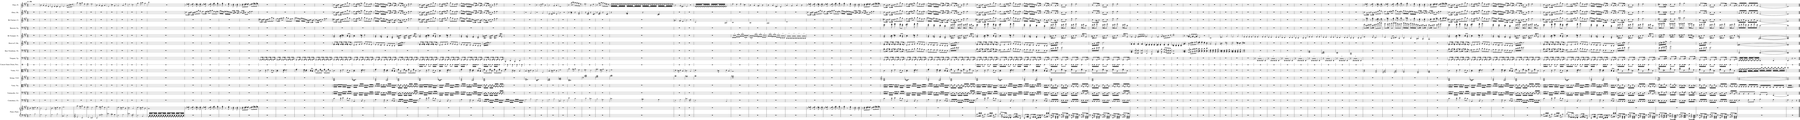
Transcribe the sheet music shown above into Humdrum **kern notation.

**kern	**kern	**kern	**kern	**kern	**kern	**kern	**kern	**kern	**kern	**kern	**kern	**kern	**kern	**kern	**kern
*part15	*part15	*part14	*part13	*part12	*part11	*part10	*part9	*part8	*part7	*part6	*part5	*part4	*part3	*part2	*part1
*staff16	*staff15	*staff14	*staff13	*staff12	*staff11	*staff10	*staff9	*staff8	*staff7	*staff6	*staff5	*staff4	*staff3	*staff2	*staff1
*I"Piano, Piano	*	*I"Contrabass, Cb.	*I"Violoncello, Vcl.	*I"Viola, Vla.	*I"Strings, Vl.II	*I"Violas, Vl.I	*I"Concert Snare Drum, Perc.	*I"Timpani, Tp.	*I"Bass Trombone, Tb.	*I"Horn in F, Hn.	*I"Bb Trumpet, Tr.	*I"Bassoon, Fg.	*I"Bb Clarinet, Cl.	*I"Oboe, Ob.	*I"Flute, Fl.
*I'Pno.	*	*I'Cb.	*I'Vc.	*I'Vla.	*I'St.	*I'Vlas.	*I'Con. Sn.	*I'Timp.	*I'B. Tbn.	*I'F Hn.	*I'Bb Tpt.	*I'Bsn.	*I'Bb Cl.	*I'Ob.	*I'Fl.
*	*	*	*	*	*	*	*stria1	*	*	*	*	*	*	*	*
*clefF4	*clefG2	*clefF4	*clefF4	*clefC3	*clefG2	*clefC3	*clefX	*clefF4	*clefF4	*clefG2	*clefG2	*clefF4	*clefG2	*clefG2	*clefG2
*	*	*Trd7c12	*	*	*	*	*	*	*	*Trd4c7	*Trd1c2	*	*Trd1c2	*	*
*k[f#c#g#]	*k[f#c#g#]	*k[f#c#g#]	*k[f#c#g#]	*k[f#c#g#]	*k[f#c#g#]	*k[f#c#g#]	*k[]	*k[f#c#g#]	*k[f#c#g#]	*k[f#c#g#]	*k[f#c#g#]	*k[f#c#g#]	*k[f#c#g#]	*k[f#c#g#]	*k[f#c#g#]
*M4/4	*M4/4	*M4/4	*M4/4	*M4/4	*M4/4	*M4/4	*M4/4	*M4/4	*M4/4	*M4/4	*M4/4	*M4/4	*M4/4	*M4/4	*M4/4
*MM90	*MM90	*MM90	*MM90	*MM90	*MM90	*MM90	*MM90	*MM90	*MM90	*MM90	*MM90	*MM90	*MM90	*MM90	*MM90
=1	=1	=1	=1	=1	=1	=1	=1	=1	=1	=1	=1	=1	=1	=1	=1
2G#\	4.b\	1r	1r	1r	1r	1r	1r	1r	1r	1r	1r	1r	1r	1r	1r
.	8ccn\	.	.	.	.	.	.	.	.	.	.	.	.	.	.
2B\	4dd\	.	.	.	.	.	.	.	.	.	.	.	.	.	.
.	4cc\	.	.	.	.	.	.	.	.	.	.	.	.	.	.
=2	=2	=2	=2	=2	=2	=2	=2	=2	=2	=2	=2	=2	=2	=2	=2
2G#\	2b\	1r	1r	1r	1r	1r	1r	1r	1r	1r	1r	1r	1r	1r	4b\
.	.	.	.	.	.	.	.	.	.	.	.	.	.	.	4a/
2E\	2e/	.	.	.	.	.	.	.	.	.	.	.	.	.	4g#/
.	.	.	.	.	.	.	.	.	.	.	.	.	.	.	4e/
=3	=3	=3	=3	=3	=3	=3	=3	=3	=3	=3	=3	=3	=3	=3	=3
2G#\	4.b\	1r	1r	1r	1r	1r	1r	1r	1r	1r	1r	1r	1r	1r	4d/
.	.	.	.	.	.	.	.	.	.	.	.	.	.	.	4e/
.	8ccn\	.	.	.	.	.	.	.	.	.	.	.	.	.	.
2B\	4dd\	.	.	.	.	.	.	.	.	.	.	.	.	.	4e#X/
.	4cc\	.	.	.	.	.	.	.	.	.	.	.	.	.	4d/
=4	=4	=4	=4	=4	=4	=4	=4	=4	=4	=4	=4	=4	=4	=4	=4
2Cn/	1ee	1r	1r	1r	1r	1r	1r	1r	1r	1r	1r	1r	1r	1r	2e/
2E\	.	.	.	.	.	.	.	.	.	.	.	.	.	.	8a\L
.	.	.	.	.	.	.	.	.	.	.	.	.	.	.	8b\
.	.	.	.	.	.	.	.	.	.	.	.	.	.	.	8ccn\
.	.	.	.	.	.	.	.	.	.	.	.	.	.	.	8dd\J
=5	=5	=5	=5	=5	=5	=5	=5	=5	=5	=5	=5	=5	=5	=5	=5
*clefG2	*	*	*	*	*	*	*	*	*	*	*	*	*	*	*
2e/	4.aa\	1r	1r	1r	1r	1r	1r	1r	1r	1r	1r	1r	1r	1r	4.aa\
.	8ggn\	.	.	.	.	.	.	.	.	.	.	.	.	.	8ggn\
2c#/	4aa\	.	.	.	.	.	.	.	.	.	.	.	.	.	4aa\
.	4ee\	.	.	.	.	.	.	.	.	.	.	.	.	.	4ee\
=6	=6	=6	=6	=6	=6	=6	=6	=6	=6	=6	=6	=6	=6	=6	=6
2d/	2ee#X\	1r	1r	1r	1r	1r	1r	1r	1r	1r	1r	1r	1r	1r	2ee#X\
2cn/	2dd\	.	.	.	.	.	.	.	.	.	.	.	.	.	2een\
=7	=7	=7	=7	=7	=7	=7	=7	=7	=7	=7	=7	=7	=7	=7	=7
2B/	4.ggn\	1r	1r	1r	1r	1r	1r	1r	1r	1r	1r	1r	1r	1r	4b\
.	.	.	.	.	.	.	.	.	.	.	.	.	.	.	4a/
.	8ee#X\	.	.	.	.	.	.	.	.	.	.	.	.	.	.
*clefF4	*	*	*	*	*	*	*	*	*	*	*	*	*	*	*
2Gn\	4gg\	.	.	.	.	.	.	.	.	.	.	.	.	.	4gn/
.	4dd\	.	.	.	.	.	.	.	.	.	.	.	.	.	4a/
=8	=8	=8	=8	=8	=8	=8	=8	=8	=8	=8	=8	=8	=8	=8	=8
2cn\	1ee	1r	1r	1r	1r	1r	1r	1r	1r	1r	1r	1r	1r	1r	2e/
4A#X\	.	.	.	.	.	.	.	.	.	.	.	.	.	.	4ccn\
4G#\	.	.	.	.	.	.	.	.	.	.	.	.	.	.	4g#/
=9	=9	=9	=9	=9	=9	=9	=9	=9	=9	=9	=9	=9	=9	=9	=9
2E\	4.dd\	1r	1r	1r	1r	1r	1r	1r	1r	1r	1r	1r	1r	1r	2g#/
.	8ccn\	.	.	.	.	.	.	.	.	.	.	.	.	.	.
2G#\	4dd\	.	.	.	.	.	.	.	.	.	.	.	.	.	4a/
.	4b\	.	.	.	.	.	.	.	.	.	.	.	.	.	4ee\
=10	=10	=10	=10	=10	=10	=10	=10	=10	=10	=10	=10	=10	=10	=10	=10
2cn\	2ccn\	1r	1r	1r	1r	1r	1r	1r	1r	1r	1r	1r	1r	1r	2dd\
2E#X\ 2A\	2a/	.	.	.	.	.	.	.	.	.	.	.	.	.	2ccn\
=11	=11	=11	=11	=11	=11	=11	=11	=11	=11	=11	=11	=11	=11	=11	=11
2E\	4.dd\	1r	1r	1r	1r	1r	1r	1r	1r	1r	1r	1r	1r	1r	4.gg#\
.	8ccn\	.	.	.	.	.	.	.	.	.	.	.	.	.	8aa\
2BB/	4dd\	.	.	.	.	.	.	.	.	.	.	.	.	.	4bb\
.	4b\	.	.	.	.	.	.	.	.	.	.	.	.	.	4gg#\
=12	=12	=12	=12	=12	=12	=12	=12	=12	=12	=12	=12	=12	=12	=12	=12
32AA/LLL	1a	1r	1r	1r	1r	1r	1r	1r	1r	1r	1r	1r	1r	1r	2ccc#\
32C#/ 32E/	.	.	.	.	.	.	.	.	.	.	.	.	.	.	.
32AA/	.	.	.	.	.	.	.	.	.	.	.	.	.	.	.
32C#/ 32E/	.	.	.	.	.	.	.	.	.	.	.	.	.	.	.
32AA/	.	.	.	.	.	.	.	.	.	.	.	.	.	.	.
32C#/ 32E/	.	.	.	.	.	.	.	.	.	.	.	.	.	.	.
32AA/	.	.	.	.	.	.	.	.	.	.	.	.	.	.	.
32C#/ 32E/JJJ	.	.	.	.	.	.	.	.	.	.	.	.	.	.	.
32AA/LLL	.	.	.	.	.	.	.	.	.	.	.	.	.	.	.
32C#/ 32E/	.	.	.	.	.	.	.	.	.	.	.	.	.	.	.
32AA/	.	.	.	.	.	.	.	.	.	.	.	.	.	.	.
32C#/ 32E/	.	.	.	.	.	.	.	.	.	.	.	.	.	.	.
32AA/	.	.	.	.	.	.	.	.	.	.	.	.	.	.	.
32C#/ 32E/	.	.	.	.	.	.	.	.	.	.	.	.	.	.	.
32AA/	.	.	.	.	.	.	.	.	.	.	.	.	.	.	.
32C#/ 32E/JJJ	.	.	.	.	.	.	.	.	.	.	.	.	.	.	.
32AA/LLL	.	.	.	.	.	.	.	.	.	.	.	.	.	.	2r
32C#/ 32E/	.	.	.	.	.	.	.	.	.	.	.	.	.	.	.
32AA/	.	.	.	.	.	.	.	.	.	.	.	.	.	.	.
32C#/ 32E/	.	.	.	.	.	.	.	.	.	.	.	.	.	.	.
32AA/	.	.	.	.	.	.	.	.	.	.	.	.	.	.	.
32C#/ 32E/	.	.	.	.	.	.	.	.	.	.	.	.	.	.	.
32AA/	.	.	.	.	.	.	.	.	.	.	.	.	.	.	.
32C#/ 32E/JJJ	.	.	.	.	.	.	.	.	.	.	.	.	.	.	.
32AA/LLL	.	.	.	.	.	.	.	.	.	.	.	.	.	.	.
32C#/ 32E/	.	.	.	.	.	.	.	.	.	.	.	.	.	.	.
32AA/	.	.	.	.	.	.	.	.	.	.	.	.	.	.	.
32C#/ 32E/	.	.	.	.	.	.	.	.	.	.	.	.	.	.	.
32AA/	.	.	.	.	.	.	.	.	.	.	.	.	.	.	.
32C#/ 32E/	.	.	.	.	.	.	.	.	.	.	.	.	.	.	.
32AA/	.	.	.	.	.	.	.	.	.	.	.	.	.	.	.
32C#/ 32E/JJJ	.	.	.	.	.	.	.	.	.	.	.	.	.	.	.
=13	=13	=13	=13	=13	=13	=13	=13	=13	=13	=13	=13	=13	=13	=13	=13
1r	8r	1r	1r	1r	1r	1r	1r	1r	1r	1r	1r	1r	1r	8cc#\L	8r
.	8dd\' 8ee#X\'	.	.	.	.	.	.	.	.	.	.	.	.	16a\L	8dd\' 8ee#X\'
.	.	.	.	.	.	.	.	.	.	.	.	.	.	16b\JJ	.
.	8r	.	.	.	.	.	.	.	.	.	.	.	.	8cc#\L	8r
.	8dd\' 8ee#\'	.	.	.	.	.	.	.	.	.	.	.	.	16a\L	8dd\' 8ee#\'
.	.	.	.	.	.	.	.	.	.	.	.	.	.	16b\JJ	.
.	8r	.	.	.	.	.	.	.	.	.	.	.	.	8cc#\L	8r
.	8cc#\' 8een\'	.	.	.	.	.	.	.	.	.	.	.	.	8ee\	8cc#\' 8een\'
.	8r	.	.	.	.	.	.	.	.	.	.	.	.	8aa\	8r
.	8cc#\' 8ee\'	.	.	.	.	.	.	.	.	.	.	.	.	8ff#\J	8cc#\' 8ee\'
=14	=14	=14	=14	=14	=14	=14	=14	=14	=14	=14	=14	=14	=14	=14	=14
1r	8r	1r	1r	1r	1r	1r	1r	1r	1r	1r	1r	1r	1r	8ee\L	8r
.	8dd\' 8ee#X\'	.	.	.	.	.	.	.	.	.	.	.	.	16dd\L	8dd\' 8ee#X\'
.	.	.	.	.	.	.	.	.	.	.	.	.	.	16ee\JJ	.
.	8r	.	.	.	.	.	.	.	.	.	.	.	.	8ee#X\L	8r
.	8dd\' 8ee#\'	.	.	.	.	.	.	.	.	.	.	.	.	8ggn\J	8dd\' 8ee#\'
.	8r	.	.	.	.	.	.	.	.	.	.	.	.	8aa\L	8r
.	8een\' 8gg#\'	.	.	.	.	.	.	.	.	.	.	.	.	8ee#\	8een\' 8gg#\'
.	8r	.	.	.	.	.	.	.	.	.	.	.	.	8dd\	8r
.	8ee\' 8gg#\'	.	.	.	.	.	.	.	.	.	.	.	.	8een\J	8ee\' 8gg#\'
=15	=15	=15	=15	=15	=15	=15	=15	=15	=15	=15	=15	=15	=15	=15	=15
1r	8r	1r	1r	1r	1r	1r	1r	1r	1r	1r	1r	1r	1r	16gg#\LL	8r
.	.	.	.	.	.	.	.	.	.	.	.	.	.	16ff#\	.
.	8ee\' 8gg#\'	.	.	.	.	.	.	.	.	.	.	.	.	16ee\	8ee\' 8gg#\'
.	.	.	.	.	.	.	.	.	.	.	.	.	.	16dd\JJ	.
.	8r	.	.	.	.	.	.	.	.	.	.	.	.	16ee#X\LL	8r
.	.	.	.	.	.	.	.	.	.	.	.	.	.	16een\	.
.	8dd\' 8ff#\'	.	.	.	.	.	.	.	.	.	.	.	.	16dd\	8dd\' 8ff#\'
.	.	.	.	.	.	.	.	.	.	.	.	.	.	16ccn\JJ	.
.	8r	.	.	.	.	.	.	.	.	.	.	.	.	8b/L	8r
.	8b\' 8dd\'	.	.	.	.	.	.	.	.	.	.	.	.	16g#/L	8b\' 8dd\'
.	.	.	.	.	.	.	.	.	.	.	.	.	.	16a/JJ	.
.	8r	.	.	.	.	.	.	.	.	.	.	.	.	8b/L	8r
.	8b\' 8dd\'	.	.	.	.	.	.	.	.	.	.	.	.	16g#/L	8b\' 8dd\'
.	.	.	.	.	.	.	.	.	.	.	.	.	.	16a/JJ	.
=16	=16	=16	=16	=16	=16	=16	=16	=16	=16	=16	=16	=16	=16	=16	=16
1r	8r	1r	1r	1r	1r	1r	1r	1r	1r	1r	1r	1r	1r	8b/L	8r
.	8b\' 8dd\'L	.	.	.	.	.	.	.	.	.	.	.	.	16g#/L	8b\' 8dd\'L
.	.	.	.	.	.	.	.	.	.	.	.	.	.	16a/JJ	.
.	8ccn\' 8ee\'	.	.	.	.	.	.	.	.	.	.	.	.	8b\L	8ccn\' 8ee\'
.	8dd\' 8ee#X\'J	.	.	.	.	.	.	.	.	.	.	.	.	8b\J	8dd\' 8ee#X\'J
.	8r	.	.	.	.	.	.	.	.	.	.	.	.	8ee\	8r
.	8dd\' 8ee#\'L	.	.	.	.	.	.	.	.	.	.	.	.	4.ee\	8dd\' 8ee#\'L
.	8een\' 8ggn\'	.	.	.	.	.	.	.	.	.	.	.	.	.	8een\' 8ggn\'
.	8ee#X\ 8gg#X\J	.	.	.	.	.	.	.	.	.	.	.	.	.	8ee#X\ 8gg#X\J
=17	=17	=17	=17	=17	=17	=17	=17	=17	=17	=17	=17	=17	=17	=17	=17
1r	1r	1r	1r	1r	1r	4.c#\	1r	8GG#/L	1r	1r	1r	1r	8dd#X\L	1r	1r
.	.	.	.	.	.	.	.	16GG#/L	.	.	.	.	16b\L	.	.
.	.	.	.	.	.	.	.	16BB/JJ	.	.	.	.	16cc#\JJ	.	.
.	.	.	.	.	.	.	.	8GG#/L	.	.	.	.	8dd#\L	.	.
.	.	.	.	.	.	8d\	.	16GG#/L	.	.	.	.	16b\L	.	.
.	.	.	.	.	.	.	.	16BB/JJ	.	.	.	.	16cc#\JJ	.	.
.	.	.	.	.	.	4e\	.	8GG#/L	.	.	.	.	8dd#\L	.	.
.	.	.	.	.	.	.	.	16GG#/L	.	.	.	.	8ff#\	.	.
.	.	.	.	.	.	.	.	16BB/JJ	.	.	.	.	.	.	.
.	.	.	.	.	.	8d\L	.	8GG#/L	.	.	.	.	8bb\	.	.
.	.	.	.	.	.	8c#\J	.	16GG#/L	.	.	.	.	8gg#\J	.	.
.	.	.	.	.	.	.	.	16BB/JJ	.	.	.	.	.	.	.
=18	=18	=18	=18	=18	=18	=18	=18	=18	=18	=18	=18	=18	=18	=18	=18
1r	1r	1r	1r	1r	1r	4.B\ 4.d\	1r	8GG#/L	1r	1r	1r	1r	8ff#\L	1r	1r
.	.	.	.	.	.	.	.	16GG#/L	.	.	.	.	16ee\L	.	.
.	.	.	.	.	.	.	.	16BB/JJ	.	.	.	.	16ff#\JJ	.	.
.	.	.	.	.	.	.	.	8GG#/L	.	.	.	.	8ggn\L	.	.
.	.	.	.	.	.	8c#\ 8e\	.	16GG#/L	.	.	.	.	8aa\J	.	.
.	.	.	.	.	.	.	.	16BB/JJ	.	.	.	.	.	.	.
.	.	.	.	.	.	2d\ 2e#X\	.	8GG#/L	.	.	.	.	8bb\L	.	.
.	.	.	.	.	.	.	.	16GG#/L	.	.	.	.	8gg\	.	.
.	.	.	.	.	.	.	.	16BB/JJ	.	.	.	.	.	.	.
.	.	.	.	.	.	.	.	8GG#/L	.	.	.	.	8ee\	.	.
.	.	.	.	.	.	.	.	16GG#/L	.	.	.	.	8ff#\J	.	.
.	.	.	.	.	.	.	.	16BB/JJ	.	.	.	.	.	.	.
=19	=19	=19	=19	=19	=19	=19	=19	=19	=19	=19	=19	=19	=19	=19	=19
1r	1r	1r	1r	1r	1r	4.e\ 4.g#\	1r	8GG#/L	1r	1r	1r	1r	16aa#X\LL	1r	1r
.	.	.	.	.	.	.	.	.	.	.	.	.	16gg#\	.	.
.	.	.	.	.	.	.	.	16GG#/L	.	.	.	.	16ff#\	.	.
.	.	.	.	.	.	.	.	16BB/JJ	.	.	.	.	16ee\JJ	.	.
.	.	.	.	.	.	.	.	8GG#/L	.	.	.	.	16ggn\LL	.	.
.	.	.	.	.	.	.	.	.	.	.	.	.	16ff#\	.	.
.	.	.	.	.	.	8d\ 8f#\	.	16GG#/L	.	.	.	.	16ee\	.	.
.	.	.	.	.	.	.	.	16BB/JJ	.	.	.	.	16dd\JJ	.	.
.	.	.	.	.	.	4cn\ 4e\	.	8GG#/L	.	.	.	.	8cc#\L	.	.
.	.	.	.	.	.	.	.	16GG#/L	.	.	.	.	16a#X\L	.	.
.	.	.	.	.	.	.	.	16BB/JJ	.	.	.	.	16b\JJ	.	.
.	.	.	.	.	.	8B/ 8d/L	.	8GG#/L	.	.	.	.	8cc#\L	.	.
.	.	.	.	.	.	8A/ 8c/J	.	16GG#/L	.	.	.	.	16a#\L	.	.
.	.	.	.	.	.	.	.	16BB/JJ	.	.	.	.	16b\JJ	.	.
=20	=20	=20	=20	=20	=20	=20	=20	=20	=20	=20	=20	=20	=20	=20	=20
1r	1r	1r	1r	1r	1r	8e\ 8g#\L	1r	8GG#/L	1r	1r	1r	1r	8cc#\L	1r	1r
.	.	.	.	.	.	8B\	.	16GG#/L	.	.	.	.	16a#X\L	.	.
.	.	.	.	.	.	.	.	16BB/JJ	.	.	.	.	16b\JJ	.	.
.	.	.	.	.	.	8e\ 8g#\	.	8GG#/L	.	.	.	.	8cc#\L	.	.
.	.	.	.	.	.	8cn\J	.	16GG#/L	.	.	.	.	8cc#\J	.	.
.	.	.	.	.	.	.	.	16BB/JJ	.	.	.	.	.	.	.
.	.	.	.	.	.	8e\ 8g#\L	.	8GG#/L	.	.	.	.	8ff#\	.	.
.	.	.	.	.	.	8B\	.	16GG#/L	.	.	.	.	4.ff#\	.	.
.	.	.	.	.	.	.	.	16BB/JJ	.	.	.	.	.	.	.
.	.	.	.	.	.	8e\ 8g#\	.	8GG#/L	.	.	.	.	.	.	.
.	.	.	.	.	.	8c\J	.	16GG#/L	.	.	.	.	.	.	.
.	.	.	.	.	.	.	.	16BB/JJ	.	.	.	.	.	.	.
=21	=21	=21	=21	=21	=21	=21	=21	=21	=21	=21	=21	=21	=21	=21	=21
1r	1r	4.c#\	16A\LL	16e\LL	1c# 1e 1a	4.c#\	1r	8GG#/L	1r	8e/ 8g#/L	4.f#/ 4.b/	1r	8dd#X\L	8cc#\L	8cc#\L
.	.	.	16A\	16e\	.	.	.	.	.	.	.	.	.	.	.
.	.	.	16A\	16e\	.	.	.	16GG#/L	.	16f#/L	.	.	16b\L	16a\L	16a\L
.	.	.	16A\JJ	16e\JJ	.	.	.	16BB/JJ	.	16g#/JJ	.	.	16cc#\JJ	16b\JJ	16b\JJ
.	.	.	16E\LL	16f#\LL	.	.	.	8GG#/L	.	8e/ 8g#/L	.	.	8dd#\L	8cc#\L	8cc#\L
.	.	.	16E\	16f#\	.	.	.	.	.	.	.	.	.	.	.
.	.	8d\	16E\	16f#\	.	8d\	.	16GG#/L	.	16f#/L	8a#X\ 8cc#\	.	16b\L	16a\L	16a\L
.	.	.	16E\JJ	16f#\JJ	.	.	.	16BB/JJ	.	16g#/JJ	.	.	16cc#\JJ	16b\JJ	16b\JJ
.	.	4e\	16A\LL	16e\LL	.	4e\	.	8GG#/L	.	8e/ 8g#/L	4b\ 4dd#X\	.	8dd#\L	8cc#\L	8cc#\L
.	.	.	16A\	16e\	.	.	.	.	.	.	.	.	.	.	.
.	.	.	16A\	16e\	.	.	.	16GG#/L	.	16f#/L	.	.	8ff#\	8ee\	8ee\
.	.	.	16A\JJ	16e\JJ	.	.	.	16BB/JJ	.	16g#/JJ	.	.	.	.	.
.	.	8d\L	16C#/LL	16c#\LL	.	8d\L	.	8GG#/L	.	8e/ 8g#/L	8a#/ 8cc#/L	.	8bb\	8aa\	8aa\
.	.	.	16C#/	16c#\	.	.	.	.	.	.	.	.	.	.	.
.	.	8c#\J	16C#/	16c#\	.	8c#\J	.	16GG#/L	.	16f#/L	8f#/ 8b/J	.	8gg#\J	8ff#\J	8ff#\J
.	.	.	16C#/JJ	16c#\JJ	.	.	.	16BB/JJ	.	16e/JJ	.	.	.	.	.
=22	=22	=22	=22	=22	=22	=22	=22	=22	=22	=22	=22	=22	=22	=22	=22
1r	1r	4.BB/	16D\LL	16d\LL	1B 1d 1e#X	4.B\ 4.d\	1r	8GG#/L	1r	8d/L	4.a\ 4.cc#\	1r	8ff#\L	8ee\L	8ee\L
.	.	.	16D\	16d\	.	.	.	.	.	.	.	.	.	.	.
.	.	.	16D\	16d\	.	.	.	16GG#/L	.	8e/	.	.	16ee\L	16dd\L	16dd\L
.	.	.	16D\JJ	16d\JJ	.	.	.	16BB/JJ	.	.	.	.	16ff#\JJ	16ee\JJ	16ee\JJ
.	.	.	16E\LL	16B/LL	.	.	.	8GG#/L	.	8f#/	.	.	8ggn\L	8ee#X\L	8ee#X\L
.	.	.	16E\	16B/	.	.	.	.	.	.	.	.	.	.	.
.	.	8C#/	16E\	16B/	.	8c#\ 8e\	.	16GG#/L	.	8g#/J	8b\ 8dd#X\	.	8aa\J	8ggn\J	8ggn\J
.	.	.	16E\JJ	16B/JJ	.	.	.	16BB/JJ	.	.	.	.	.	.	.
.	.	2D\	16D\LL	16d\LL	.	2d\ 2e#X\	.	8GG#/L	.	8a/L	2cc#\ 2ee\	.	8bb\L	8aa\L	8aa\L
.	.	.	16D\	16d\	.	.	.	.	.	.	.	.	.	.	.
.	.	.	16D\	16d\	.	.	.	16GG#/L	.	8g#/	.	.	8gg\	8ee#\	8ee#\
.	.	.	16D\JJ	16d\JJ	.	.	.	16BB/JJ	.	.	.	.	.	.	.
.	.	.	16BB/LL	16G#/LL	.	.	.	8GG#/L	.	8f#/	.	.	8ee\	8dd\	8dd\
.	.	.	16BB/	16G#/	.	.	.	.	.	.	.	.	.	.	.
.	.	.	16BB/	16G#/	.	.	.	16GG#/L	.	8e/J	.	.	8ff#\J	8een\J	8een\J
.	.	.	16BB/JJ	16G#/JJ	.	.	.	16BB/JJ	.	.	.	.	.	.	.
=23	=23	=23	=23	=23	=23	=23	=23	=23	=23	=23	=23	=23	=23	=23	=23
1r	1r	4.G#\	16G#\LL	16B/LL	2B/ 2e/ 2g#/	4.e\ 4.g#\	1r	8GG#/L	1r	8e/L	4f#/ 4b/	1r	16aa#X\LL	16gg#\LL	16gg#\LL
.	.	.	16G#\	16B/	.	.	.	.	.	.	.	.	16gg#\	16ff#\	16ff#\
.	.	.	16G#\	16B/	.	.	.	16GG#/L	.	8e/	.	.	16ff#\	16ee\	16ee\
.	.	.	16G#\JJ	16B/JJ	.	.	.	16BB/JJ	.	.	.	.	16ee\JJ	16dd\JJ	16dd\JJ
.	.	.	16E\LL	16e\LL	.	.	.	8GG#/L	.	8d#X/	4e/ 4a#X/	.	16ggn\LL	16ee#X\LL	16ee#X\LL
.	.	.	16E\	16e\	.	.	.	.	.	.	.	.	16ff#\	16een\	16een\
.	.	8F#\	16E\	16e\	.	8d\ 8f#\	.	16GG#/L	.	8d#/J	.	.	16ee\	16dd\	16dd\
.	.	.	16E\JJ	16e\JJ	.	.	.	16BB/JJ	.	.	.	.	16dd\JJ	16ccn\JJ	16ccn\JJ
.	.	4E\	16BB/LL	16B/LL	2cn/ 2e/ 2a/	4cn\ 4e\	.	8GG#/L	.	8c#/L	4e/ 4g#/	.	8cc#\L	8b/L	8b/L
.	.	.	16BB/	16B/	.	.	.	.	.	.	.	.	.	.	.
.	.	.	16BB/	16B/	.	.	.	16GG#/L	.	8c#/	.	.	16a#X\L	16g#/L	16g#/L
.	.	.	16BB/JJ	16B/JJ	.	.	.	16BB/JJ	.	.	.	.	16b\JJ	16a/JJ	16a/JJ
.	.	8D/L	16E\LL	16d\LL	.	8B/ 8d/L	.	8GG#/L	.	8B/	4c#/ 4f#/	.	8cc#\L	8b/L	8b/L
.	.	.	16E\	16d\	.	.	.	.	.	.	.	.	.	.	.
.	.	8Cn/J	16E\	16d\	.	8A/ 8c/J	.	16GG#/L	.	8B/J	.	.	16a#\L	16g#/L	16g#/L
.	.	.	16E\JJ	16d\JJ	.	.	.	16BB/JJ	.	.	.	.	16b\JJ	16a/JJ	16a/JJ
=24	=24	=24	=24	=24	=24	=24	=24	=24	=24	=24	=24	=24	=24	=24	=24
1r	1r	16BB/LL	16C#\LL	16e\LL	1B 1e 1g#	8e\ 8g#\L	1r	8GG#/L	1r	16a\LL	16a#X\LL	1r	8cc#\L	8b/L	8b/L
.	.	16BB/	16E\	16B\	.	.	.	.	.	16b\	16b\J	.	.	.	.
.	.	16BB/	16C#\	16e\	.	8B\	.	16GG#/L	.	16cc#\	8cc#\J	.	16a#X\L	16g#/L	16g#/L
.	.	16BB/JJ	16E\JJ	16B\JJ	.	.	.	16BB/JJ	.	16dd#X\JJ	.	.	16b\JJ	16a/JJ	16a/JJ
.	.	16E\LL	16C#\LL	16e\LL	.	8e\ 8g#\	.	8GG#/L	.	2.dd#\	16a#\LL	.	8cc#\L	8b\L	8b\L
.	.	16E\	16E\	16B\	.	.	.	.	.	.	16b\J	.	.	.	.
.	.	16E\	16C#\	16e\	.	8cn\J	.	16GG#/L	.	.	8cc#\J	.	8cc#\J	8b\J	8b\J
.	.	16E\JJ	16E\JJ	16B\JJ	.	.	.	16BB/JJ	.	.	.	.	.	.	.
.	.	16BB/LL	16C#\LL	16B/LL	.	8e\ 8g#\L	.	8GG#/L	.	.	16a#\LL	.	8ff#\	8ee\	8ee\
.	.	16BB/	16E\	16G#/	.	.	.	.	.	.	16b\J	.	.	.	.
.	.	16BB/	16C#\	16B/	.	8B\	.	16GG#/L	.	.	8cc#\J	.	4.ff#\	4.ee\	4.ee\
.	.	16BB/JJ	16E\JJ	16G#/JJ	.	.	.	16BB/JJ	.	.	.	.	.	.	.
.	.	16E\LL	16C#/LL	16B/LL	.	8e\ 8g#\	.	8GG#/L	.	.	16a#/LL	.	.	.	.
.	.	16E\	16E/	16G#/	.	.	.	.	.	.	16b/J	.	.	.	.
.	.	16E\	16BB/	16B/	.	8c\J	.	16GG#/L	.	.	8f#/J	.	.	.	.
.	.	16E\JJ	16E/JJ	16G#/JJ	.	.	.	16BB/JJ	.	.	.	.	.	.	.
=25	=25	=25	=25	=25	=25	=25	=25	=25	=25	=25	=25	=25	=25	=25	=25
1r	1r	4.c#\	16A\LL	16e\LL	1c# 1e 1a	4.c#\	16Re\LL	8GG#/L	1r	8e/ 8g#/L	4.f#/ 4.b/	1r	8dd#X\L	8cc#\L	8cc#\L
.	.	.	16A\	16e\	.	.	16Re\	.	.	.	.	.	.	.	.
.	.	.	16A\	16e\	.	.	16Re\	16GG#/L	.	16f#/L	.	.	16b\L	16a\L	16a\L
.	.	.	16A\JJ	16e\JJ	.	.	16Re\JJ	16BB/JJ	.	16g#/JJ	.	.	16cc#\JJ	16b\JJ	16b\JJ
.	.	.	16E\LL	16f#\LL	.	.	8Re\L	8GG#/L	.	8e/ 8g#/L	.	.	8dd#\L	8cc#\L	8cc#\L
.	.	.	16E\	16f#\	.	.	.	.	.	.	.	.	.	.	.
.	.	8d\	16E\	16f#\	.	8d\	8Re\J	16GG#/L	.	16f#/L	8a#X\ 8cc#\	.	16b\L	16a\L	16a\L
.	.	.	16E\JJ	16f#\JJ	.	.	.	16BB/JJ	.	16g#/JJ	.	.	16cc#\JJ	16b\JJ	16b\JJ
.	.	4e\	16A\LL	16e\LL	.	4e\	8Re\L	8GG#/L	.	8e/ 8g#/L	4b\ 4dd#X\	.	8dd#\L	8cc#\L	8cc#\L
.	.	.	16A\	16e\	.	.	.	.	.	.	.	.	.	.	.
.	.	.	16A\	16e\	.	.	8Re\J	16GG#/L	.	16f#/L	.	.	8ff#\	8ee\	8ee\
.	.	.	16A\JJ	16e\JJ	.	.	.	16BB/JJ	.	16g#/JJ	.	.	.	.	.
.	.	8d\L	16C#/LL	16c#\LL	.	8d\L	16Re\LL	8GG#/L	.	8e/ 8g#/L	8a#/ 8cc#/L	.	8bb\	8aa\	8aa\
.	.	.	16C#/	16c#\	.	.	16Re\	.	.	.	.	.	.	.	.
.	.	8c#\J	16C#/	16c#\	.	8c#\J	16Re\	16GG#/L	.	16f#/L	8f#/ 8b/J	.	8gg#\J	8ff#\J	8ff#\J
.	.	.	16C#/JJ	16c#\JJ	.	.	16Re\JJ	16BB/JJ	.	16e/JJ	.	.	.	.	.
=26	=26	=26	=26	=26	=26	=26	=26	=26	=26	=26	=26	=26	=26	=26	=26
1r	1r	4.BB/	16D\LL	16d\LL	1B 1d 1e#X	4.B\ 4.d\	16Re\LL	8GG#/L	1r	8d/L	4.a\ 4.cc#\	1r	8ff#\L	8ee\L	8ee\L
.	.	.	16D\	16d\	.	.	16Re\	.	.	.	.	.	.	.	.
.	.	.	16D\	16d\	.	.	16Re\	16GG#/L	.	8e/	.	.	16ee\L	16dd\L	16dd\L
.	.	.	16D\JJ	16d\JJ	.	.	16Re\JJ	16BB/JJ	.	.	.	.	16ff#\JJ	16ee\JJ	16ee\JJ
.	.	.	16E\LL	16B/LL	.	.	8Re\L	8GG#/L	.	8f#/	.	.	8ggn\L	8ee#X\L	8ee#X\L
.	.	.	16E\	16B/	.	.	.	.	.	.	.	.	.	.	.
.	.	8C#/	16E\	16B/	.	8c#\ 8e\	8Re\J	16GG#/L	.	8g#/J	8b\ 8dd#X\	.	8aa\J	8ggn\J	8ggn\J
.	.	.	16E\JJ	16B/JJ	.	.	.	16BB/JJ	.	.	.	.	.	.	.
.	.	2D\	16D\LL	16d\LL	.	2d\ 2e#X\	8Re\L	8GG#/L	.	8a/L	2cc#\ 2ee\	.	8bb\L	8aa\L	8aa\L
.	.	.	16D\	16d\	.	.	.	.	.	.	.	.	.	.	.
.	.	.	16D\	16d\	.	.	8Re\J	16GG#/L	.	8g#/	.	.	8gg\	8ee#\	8ee#\
.	.	.	16D\JJ	16d\JJ	.	.	.	16BB/JJ	.	.	.	.	.	.	.
.	.	.	16BB/LL	16G#/LL	.	.	16Re\LL	8GG#/L	.	8f#/	.	.	8ee\	8dd\	8dd\
.	.	.	16BB/	16G#/	.	.	16Re\	.	.	.	.	.	.	.	.
.	.	.	16BB/	16G#/	.	.	16Re\	16GG#/L	.	8e/J	.	.	8ff#\J	8een\J	8een\J
.	.	.	16BB/JJ	16G#/JJ	.	.	16Re\JJ	16BB/JJ	.	.	.	.	.	.	.
=27	=27	=27	=27	=27	=27	=27	=27	=27	=27	=27	=27	=27	=27	=27	=27
1r	1r	4.G#\	16G#\LL	16B/LL	2B/ 2e/ 2g#/	4.e\ 4.g#\	16Re\LL	8GG#/L	1r	8e/L	4f#/ 4b/	1r	16aa#X\LL	16gg#\LL	16gg#\LL
.	.	.	16G#\	16B/	.	.	16Re\	.	.	.	.	.	16gg#\	16ff#\	16ff#\
.	.	.	16G#\	16B/	.	.	16Re\	16GG#/L	.	8e/	.	.	16ff#\	16ee\	16ee\
.	.	.	16G#\JJ	16B/JJ	.	.	16Re\JJ	16BB/JJ	.	.	.	.	16ee\JJ	16dd\JJ	16dd\JJ
.	.	.	16E\LL	16e\LL	.	.	4Re\	8GG#/L	.	8d#X/	4e/ 4a#X/	.	16ggn\LL	16ee#X\LL	16ee#X\LL
.	.	.	16E\	16e\	.	.	.	.	.	.	.	.	16ff#\	16een\	16een\
.	.	8F#\	16E\	16e\	.	8d\ 8f#\	.	16GG#/L	.	8d#/J	.	.	16ee\	16dd\	16dd\
.	.	.	16E\JJ	16e\JJ	.	.	.	16BB/JJ	.	.	.	.	16dd\JJ	16ccn\JJ	16ccn\JJ
.	.	4E\	16BB/LL	16B/LL	2cn/ 2e/ 2a/	4cn\ 4e\	16Re\LL	8GG#/L	.	8c#/L	4e/ 4g#/	.	8cc#\L	8b/L	8b/L
.	.	.	16BB/	16B/	.	.	16Re\	.	.	.	.	.	.	.	.
.	.	.	16BB/	16B/	.	.	16Re\	16GG#/L	.	8c#/	.	.	16a#X\L	16g#/L	16g#/L
.	.	.	16BB/JJ	16B/JJ	.	.	16Re\JJ	16BB/JJ	.	.	.	.	16b\JJ	16a/JJ	16a/JJ
.	.	8D/L	16E\LL	16d\LL	.	8B/ 8d/L	4Re\	8GG#/L	.	8B/	4c#/ 4f#/	.	8cc#\L	8b/L	8b/L
.	.	.	16E\	16d\	.	.	.	.	.	.	.	.	.	.	.
.	.	8Cn/J	16E\	16d\	.	8A/ 8c/J	.	16GG#/L	.	8B/J	.	.	16a#\L	16g#/L	16g#/L
.	.	.	16E\JJ	16d\JJ	.	.	.	16BB/JJ	.	.	.	.	16b\JJ	16a/JJ	16a/JJ
=28	=28	=28	=28	=28	=28	=28	=28	=28	=28	=28	=28	=28	=28	=28	=28
1r	1r	16BB/LL	16C#\LL	16e\LL	1B 1e 1g#	8e\ 8g#\L	16Re\LL	8GG#/L	1r	16a\LL	16a#X\LL	1r	8cc#\L	8b/L	8b/L
.	.	16BB/	16E\	16B\	.	.	16Re\	.	.	16b\	16b\J	.	.	.	.
.	.	16BB/	16C#\	16e\	.	8B\	16Re\	16GG#/L	.	16cc#\	8cc#\J	.	16a#X\L	16g#/L	16g#/L
.	.	16BB/JJ	16E\JJ	16B\JJ	.	.	16Re\JJ	16BB/JJ	.	16dd#X\JJ	.	.	16b\JJ	16a/JJ	16a/JJ
.	.	16E\LL	16C#\LL	16e\LL	.	8e\ 8g#\	8Re\L	8GG#/L	.	2.dd#\	16a#\LL	.	8cc#\L	8b\L	8b\L
.	.	16E\	16E\	16B\	.	.	.	.	.	.	16b\J	.	.	.	.
.	.	16E\	16C#\	16e\	.	8cn\J	8Re\J	16GG#/L	.	.	8cc#\J	.	8cc#\J	8b\J	8b\J
.	.	16E\JJ	16E\JJ	16B\JJ	.	.	.	16BB/JJ	.	.	.	.	.	.	.
.	.	16BB/LL	16C#\LL	16B/LL	.	8e\ 8g#\L	16Re\LL	8GG#/L	.	.	16a#\LL	.	8ff#\	8ee\	8ee\
.	.	16BB/	16E\	16G#/	.	.	16Re\	.	.	.	16b\J	.	.	.	.
.	.	16BB/	16C#\	16B/	.	8B\	16Re\	16GG#/L	.	.	8cc#\J	.	4.ff#\	4.ee\	4.ee\
.	.	16BB/JJ	16E\JJ	16G#/JJ	.	.	16Re\JJ	16BB/JJ	.	.	.	.	.	.	.
.	.	16E\LL	16C#/LL	16B/LL	.	8e\ 8g#\	4Re\	8GG#/L	.	.	16a#/LL	.	.	.	.
.	.	16E\	16E/	16G#/	.	.	.	.	.	.	16b/J	.	.	.	.
.	.	16E\	16BB/	16B/	.	8c\J	.	16GG#/L	.	.	8f#/J	.	.	.	.
.	.	16E\JJ	16E/JJ	16G#/JJ	.	.	.	16BB/JJ	.	.	.	.	.	.	.
=29	=29	=29	=29	=29	=29	=29	=29	=29	=29	=29	=29	=29	=29	=29	=29
1r	1r	16BB/LL	1r	1r	1r	4.e\ 4.g#\	8r	4BBB/	1r	1r	1r	1r	1r	1r	1r
.	.	16BB/	.	.	.	.	.	.	.	.	.	.	.	.	.
.	.	16BB/	.	.	.	.	8Re\	.	.	.	.	.	.	.	.
.	.	16BB/JJ	.	.	.	.	.	.	.	.	.	.	.	.	.
.	.	16E\LL	.	.	.	.	8r	4EE/	.	.	.	.	.	.	.
.	.	16E\	.	.	.	.	.	.	.	.	.	.	.	.	.
.	.	16E\	.	.	.	8d\	8Re\	.	.	.	.	.	.	.	.
.	.	16E\JJ	.	.	.	.	.	.	.	.	.	.	.	.	.
.	.	16BB/LL	.	.	.	4cn\	8r	4BBB/	.	.	.	.	.	.	.
.	.	16BB/	.	.	.	.	.	.	.	.	.	.	.	.	.
.	.	16BB/	.	.	.	.	8Re\	.	.	.	.	.	.	.	.
.	.	16BB/JJ	.	.	.	.	.	.	.	.	.	.	.	.	.
.	.	16E\LL	.	.	.	4B/	8r	4EE/	.	.	.	.	.	.	.
.	.	16E\	.	.	.	.	.	.	.	.	.	.	.	.	.
.	.	16E\	.	.	.	.	8Re\	.	.	.	.	.	.	.	.
.	.	16E\JJ	.	.	.	.	.	.	.	.	.	.	.	.	.
=30	=30	=30	=30	=30	=30	=30	=30	=30	=30	=30	=30	=30	=30	=30	=30
1r	1r	2G#\	1r	1r	1d 1e 1g#	4.B/	1r	1r	1r	1r	1r	1r	1r	2r	1r
.	.	.	.	.	.	8cn\	.	.	.	.	.	.	.	.	.
.	.	2B\	.	.	.	4d\	.	.	.	.	.	.	.	2g#/	.
.	.	.	.	.	.	4c\	.	.	.	.	.	.	.	.	.
=31	=31	=31	=31	=31	=31	=31	=31	=31	=31	=31	=31	=31	=31	=31	=31
1r	1r	2G#\	1r	1r	1B 1d 1e	2B/	1r	1r	1r	1r	1r	1r	1r	2r	4r
.	.	.	.	.	.	.	.	.	.	.	.	.	.	.	8r
.	.	.	.	.	.	.	.	.	.	.	.	.	.	.	8dd\
.	.	2E\	.	.	.	2E/	.	.	.	.	.	.	.	2g#/	4ee\
.	.	.	.	.	.	.	.	.	.	.	.	.	.	.	4b\
=32	=32	=32	=32	=32	=32	=32	=32	=32	=32	=32	=32	=32	=32	=32	=32
1r	1r	2G#\	1r	1r	1cn 1e 1g#	4.B/	1r	1r	1r	1r	1r	1r	1r	4.e/	2b\
.	.	.	.	.	.	8cn\	.	.	.	.	.	.	.	8e#X/	.
.	.	2B\	.	.	.	4d\	.	.	.	.	.	.	.	4g#/	4g#/
.	.	.	.	.	.	4c\	.	.	.	.	.	.	.	4e#/	4a/
=33	=33	=33	=33	=33	=33	=33	=33	=33	=33	=33	=33	=33	=33	=33	=33
1r	1r	2Cn/	1r	1r	1e 1gn 1b	1e	1r	1r	1r	1r	1r	1r	1r	2b\	1e
.	.	2E\	.	.	.	.	.	.	.	.	.	.	.	2r	.
=34	=34	=34	=34	=34	=34	=34	=34	=34	=34	=34	=34	=34	=34	=34	=34
1r	1r	2e\	1r	1r	1B 1c# 1e	4.a\	1r	1r	1r	1r	1r	1r	1r	4r	4r
.	.	.	.	.	.	.	.	.	.	.	.	.	.	4a\' 4ccn\'	8aa\L
.	.	.	.	.	.	8gn\	.	.	.	.	.	.	.	.	8cccn\J
.	.	2c#\	.	.	.	4a\	.	.	.	.	.	.	.	4r	8bb\L
.	.	.	.	.	.	.	.	.	.	.	.	.	.	.	8aa\
.	.	.	.	.	.	4e\	.	.	.	.	.	.	.	4e/' 4a/'	8ggn\
.	.	.	.	.	.	.	.	.	.	.	.	.	.	.	8ee\J
=35	=35	=35	=35	=35	=35	=35	=35	=35	=35	=35	=35	=35	=35	=35	=35
*	*	*	*	*	*clefF4	*	*	*	*	*	*	*	*	*	*
1r	1r	2d\	1r	1r	1A 1cn 1e	2e#X\	1r	1r	1r	1r	1r	1r	1r	4r	2ee#X\
.	.	.	.	.	.	.	.	.	.	.	.	.	.	4e#X/' 4a/'	.
.	.	2cn\	.	.	.	2d\	.	.	.	.	.	.	.	4r	4b\
.	.	.	.	.	.	.	.	.	.	.	.	.	.	4d/' 4e#/'	4dd\
=36	=36	=36	=36	=36	=36	=36	=36	=36	=36	=36	=36	=36	=36	=36	=36
1r	1r	2B\	1r	1r	1Gn 1B 1d	4.gn\	1r	1r	1r	1r	1r	1r	1r	4r	4r
.	.	.	.	.	.	.	.	.	.	.	.	.	.	4e#X/ 4a/	8ggn\L
.	.	.	.	.	.	8e#X\	.	.	.	.	.	.	.	.	8bb\J
.	.	2Gn\	.	.	.	4g\	.	.	.	.	.	.	.	4r	8aa\L
.	.	.	.	.	.	.	.	.	.	.	.	.	.	.	8gg\
.	.	.	.	.	.	4d\	.	.	.	.	.	.	.	4d/ 4e#/	8ee#X\
.	.	.	.	.	.	.	.	.	.	.	.	.	.	.	8dd\J
=37	=37	=37	=37	=37	=37	=37	=37	=37	=37	=37	=37	=37	=37	=37	=37
1r	1r	2cn\	1r	1r	1cn 1e	1e	1r	1r	1r	1r	1r	1r	1r	4r	32ee\LLL
.	.	.	.	.	.	.	.	.	.	.	.	.	.	.	32ee#X\
.	.	.	.	.	.	.	.	.	.	.	.	.	.	.	32een\
.	.	.	.	.	.	.	.	.	.	.	.	.	.	.	32ee#X\
.	.	.	.	.	.	.	.	.	.	.	.	.	.	.	32een\
.	.	.	.	.	.	.	.	.	.	.	.	.	.	.	32ee#X\
.	.	.	.	.	.	.	.	.	.	.	.	.	.	.	32een\
.	.	.	.	.	.	.	.	.	.	.	.	.	.	.	32ee#X\JJJ
.	.	.	.	.	.	.	.	.	.	.	.	.	.	4e/ 4gn/	32een\LLL
.	.	.	.	.	.	.	.	.	.	.	.	.	.	.	32ee#X\
.	.	.	.	.	.	.	.	.	.	.	.	.	.	.	32een\
.	.	.	.	.	.	.	.	.	.	.	.	.	.	.	32ee#X\
.	.	.	.	.	.	.	.	.	.	.	.	.	.	.	32een\
.	.	.	.	.	.	.	.	.	.	.	.	.	.	.	32ee#X\
.	.	.	.	.	.	.	.	.	.	.	.	.	.	.	32een\
.	.	.	.	.	.	.	.	.	.	.	.	.	.	.	32ee#X\JJJ
.	.	4A#X\	.	.	.	.	.	.	.	.	.	.	.	4r	32een\LLL
.	.	.	.	.	.	.	.	.	.	.	.	.	.	.	32ee#X\
.	.	.	.	.	.	.	.	.	.	.	.	.	.	.	32een\
.	.	.	.	.	.	.	.	.	.	.	.	.	.	.	32ee#X\
.	.	.	.	.	.	.	.	.	.	.	.	.	.	.	32een\
.	.	.	.	.	.	.	.	.	.	.	.	.	.	.	32ee#X\
.	.	.	.	.	.	.	.	.	.	.	.	.	.	.	32een\
.	.	.	.	.	.	.	.	.	.	.	.	.	.	.	32ee#X\JJJ
.	.	4G#\	.	.	.	.	.	.	.	.	.	.	.	4cn/ 4e/	32een\LLL
.	.	.	.	.	.	.	.	.	.	.	.	.	.	.	32ee#X\
.	.	.	.	.	.	.	.	.	.	.	.	.	.	.	32een\
.	.	.	.	.	.	.	.	.	.	.	.	.	.	.	32ee#X\
.	.	.	.	.	.	.	.	.	.	.	.	.	.	.	32een\
.	.	.	.	.	.	.	.	.	.	.	.	.	.	.	32ee#X\
.	.	.	.	.	.	.	.	.	.	.	.	.	.	.	32een\
.	.	.	.	.	.	.	.	.	.	.	.	.	.	.	32ee#X\JJJ
=38	=38	=38	=38	=38	=38	=38	=38	=38	=38	=38	=38	=38	=38	=38	=38
1r	1r	2E\	1r	1r	1B 1d	4.d\	1r	1r	1r	1r	1r	1r	2a#X/	1r	2b\
.	.	.	.	.	.	8cn\	.	.	.	.	.	.	.	.	.
.	.	2G#\	.	.	.	4d\	.	.	.	.	.	.	4gn/	.	4g#/
.	.	.	.	.	.	4B/	.	.	.	.	.	.	4e/	.	4e#X/
=39	=39	=39	=39	=39	=39	=39	=39	=39	=39	=39	=39	=39	=39	=39	=39
1r	1r	2cn\	1r	1r	1A 1cn	2cn\	1r	1r	1r	1r	1r	1r	2b\	1r	2e/
.	.	2E#X\ 2A\	.	.	.	2A/	.	.	.	.	.	.	2r	.	2r
=40	=40	=40	=40	=40	=40	=40	=40	=40	=40	=40	=40	=40	=40	=40	=40
1r	1r	2E\	1r	1r	1B 1d	4.d\	1r	1r	1r	1r	1r	1r	2c#/	1r	32e/LLL
.	.	.	.	.	.	.	.	.	.	.	.	.	.	.	32e#X/
.	.	.	.	.	.	.	.	.	.	.	.	.	.	.	32en/
.	.	.	.	.	.	.	.	.	.	.	.	.	.	.	32e#X/
.	.	.	.	.	.	.	.	.	.	.	.	.	.	.	32en/
.	.	.	.	.	.	.	.	.	.	.	.	.	.	.	32e#X/
.	.	.	.	.	.	.	.	.	.	.	.	.	.	.	32en/
.	.	.	.	.	.	.	.	.	.	.	.	.	.	.	32e#X/JJJ
.	.	.	.	.	.	.	.	.	.	.	.	.	.	.	32en/LLL
.	.	.	.	.	.	.	.	.	.	.	.	.	.	.	32e#X/
.	.	.	.	.	.	.	.	.	.	.	.	.	.	.	32en/
.	.	.	.	.	.	.	.	.	.	.	.	.	.	.	32e#X/
.	.	.	.	.	.	8cn\	.	.	.	.	.	.	.	.	32en/
.	.	.	.	.	.	.	.	.	.	.	.	.	.	.	32e#X/
.	.	.	.	.	.	.	.	.	.	.	.	.	.	.	32en/
.	.	.	.	.	.	.	.	.	.	.	.	.	.	.	32e#X/JJJ
.	.	2BB/	.	.	.	4d\	.	.	.	.	.	.	2A#X/	.	2en/
.	.	.	.	.	.	4B/	.	.	.	.	.	.	.	.	.
=41	=41	=41	=41	=41	=41	=41	=41	=41	=41	=41	=41	=41	=41	=41	=41
*	*	*	*	*	*	*	*	*	*	*	*Xbrackettup	*	*	*	*
1r	1r	1r	1r	1r	1E 1A 1cn	1A	1r	1r	1r	1r	12d/L	1r	1B	1r	4ee\
.	.	.	.	.	.	.	.	.	.	.	12d/	.	.	.	.
.	.	.	.	.	.	.	.	.	.	.	12d/J	.	.	.	.
.	.	.	.	.	.	.	.	.	.	.	12f#/L	.	.	.	4dd\
.	.	.	.	.	.	.	.	.	.	.	12f#/	.	.	.	.
.	.	.	.	.	.	.	.	.	.	.	12f#/J	.	.	.	.
.	.	.	.	.	.	.	.	.	.	.	12a/L	.	.	.	4ee\
.	.	.	.	.	.	.	.	.	.	.	12a/	.	.	.	.
.	.	.	.	.	.	.	.	.	.	.	12a/J	.	.	.	.
.	.	.	.	.	.	.	.	.	.	.	12cc#\L	.	.	.	4ccn\
.	.	.	.	.	.	.	.	.	.	.	12cc#\	.	.	.	.
.	.	.	.	.	.	.	.	.	.	.	12cc#\J	.	.	.	.
=42	=42	=42	=42	=42	=42	=42	=42	=42	=42	=42	=42	=42	=42	=42	=42
1r	1r	1r	1r	1r	1r	1r	1r	1r	1r	1r	12b\L	1r	1A	1r	4b\
.	.	.	.	.	.	.	.	.	.	.	12b\	.	.	.	.
.	.	.	.	.	.	.	.	.	.	.	12b\J	.	.	.	.
.	.	.	.	.	.	.	.	.	.	.	12a/L	.	.	.	4a/
.	.	.	.	.	.	.	.	.	.	.	12a/	.	.	.	.
.	.	.	.	.	.	.	.	.	.	.	12a/J	.	.	.	.
.	.	.	.	.	.	.	.	.	.	.	12gn/L	.	.	.	4gn/
.	.	.	.	.	.	.	.	.	.	.	12g/	.	.	.	.
.	.	.	.	.	.	.	.	.	.	.	12g/J	.	.	.	.
.	.	.	.	.	.	.	.	.	.	.	12e/L	.	.	.	4b\
.	.	.	.	.	.	.	.	.	.	.	12e/	.	.	.	.
.	.	.	.	.	.	.	.	.	.	.	12e/J	.	.	.	.
=43	=43	=43	=43	=43	=43	=43	=43	=43	=43	=43	=43	=43	=43	=43	=43
1r	1r	1r	1r	1r	1r	1r	1r	1r	1r	1r	12a/L	1r	1Gn	1r	4b\
.	.	.	.	.	.	.	.	.	.	.	12a/	.	.	.	.
.	.	.	.	.	.	.	.	.	.	.	12a/J	.	.	.	.
.	.	.	.	.	.	.	.	.	.	.	12gn/L	.	.	.	4a/
.	.	.	.	.	.	.	.	.	.	.	12g/	.	.	.	.
.	.	.	.	.	.	.	.	.	.	.	12g/J	.	.	.	.
.	.	.	.	.	.	.	.	.	.	.	12e/L	.	.	.	4e#X/
.	.	.	.	.	.	.	.	.	.	.	12e/	.	.	.	.
.	.	.	.	.	.	.	.	.	.	.	12e/J	.	.	.	.
.	.	.	.	.	.	.	.	.	.	.	12c#/L	.	.	.	4d/
.	.	.	.	.	.	.	.	.	.	.	12c#/	.	.	.	.
.	.	.	.	.	.	.	.	.	.	.	12c#/J	.	.	.	.
=44	=44	=44	=44	=44	=44	=44	=44	=44	=44	=44	=44	=44	=44	=44	=44
1r	1r	1r	1r	1r	1r	1r	1r	1r	1r	1r	12B/L	1r	1d	1r	4a/
.	.	.	.	.	.	.	.	.	.	.	12B/	.	.	.	.
.	.	.	.	.	.	.	.	.	.	.	12B/J	.	.	.	.
.	.	.	.	.	.	.	.	.	.	.	12B/L	.	.	.	4g#/
.	.	.	.	.	.	.	.	.	.	.	12B/	.	.	.	.
.	.	.	.	.	.	.	.	.	.	.	12B/J	.	.	.	.
.	.	.	.	.	.	.	.	.	.	.	12B/L	.	.	.	4a/
.	.	.	.	.	.	.	.	.	.	.	12B/	.	.	.	.
.	.	.	.	.	.	.	.	.	.	.	12B/J	.	.	.	.
.	.	.	.	.	.	.	.	.	.	.	12B/L	.	.	.	4b\
.	.	.	.	.	.	.	.	.	.	.	12B/	.	.	.	.
.	.	.	.	.	.	.	.	.	.	.	12B/J	.	.	.	.
=45	=45	=45	=45	=45	=45	=45	=45	=45	=45	=45	=45	=45	=45	=45	=45
1r	8r	1r	1r	1r	1r	1r	1r	1r	1r	1r	1r	1r	1r	8cc#\L	8r
.	8dd\' 8ee#X\'	.	.	.	.	.	.	.	.	.	.	.	.	16a\L	8dd\' 8ee#X\'
.	.	.	.	.	.	.	.	.	.	.	.	.	.	16b\JJ	.
.	8r	.	.	.	.	.	.	.	.	.	.	.	.	8cc#\L	8r
.	8dd\' 8ee#\'	.	.	.	.	.	.	.	.	.	.	.	.	16a\L	8dd\' 8ee#\'
.	.	.	.	.	.	.	.	.	.	.	.	.	.	16b\JJ	.
.	8r	.	.	.	.	.	.	.	.	.	.	.	.	8cc#\L	8r
.	8cc#\' 8een\'	.	.	.	.	.	.	.	.	.	.	.	.	8ee\	8cc#\' 8een\'
.	8r	.	.	.	.	.	.	.	.	.	.	.	.	8aa\	8r
.	8cc#\' 8ee\'	.	.	.	.	.	.	.	.	.	.	.	.	8ff#\J	8cc#\' 8ee\'
=46	=46	=46	=46	=46	=46	=46	=46	=46	=46	=46	=46	=46	=46	=46	=46
1r	8r	1r	1r	1r	1r	1r	1r	1r	1r	1r	1r	1r	1r	8ee\L	8r
.	8dd\' 8ee#X\'	.	.	.	.	.	.	.	.	.	.	.	.	16dd\L	8dd\' 8ee#X\'
.	.	.	.	.	.	.	.	.	.	.	.	.	.	16ee\JJ	.
.	8r	.	.	.	.	.	.	.	.	.	.	.	.	8ee#X\L	8r
.	8dd\' 8ee#\'	.	.	.	.	.	.	.	.	.	.	.	.	8ggn\J	8dd\' 8ee#\'
.	8r	.	.	.	.	.	.	.	.	.	.	.	.	8aa\L	8r
.	8een\' 8gg#\'	.	.	.	.	.	.	.	.	.	.	.	.	8ee#\	8een\' 8gg#\'
.	8r	.	.	.	.	.	.	.	.	.	.	.	.	8dd\	8r
.	8ee\' 8gg#\'	.	.	.	.	.	.	.	.	.	.	.	.	8een\J	8ee\' 8gg#\'
=47	=47	=47	=47	=47	=47	=47	=47	=47	=47	=47	=47	=47	=47	=47	=47
1r	8r	1r	1r	1r	1r	1r	1r	1r	1r	1r	1r	1r	1r	16gg#\LL	8r
.	.	.	.	.	.	.	.	.	.	.	.	.	.	16ff#\	.
.	8ee\' 8gg#\'	.	.	.	.	.	.	.	.	.	.	.	.	16ee\	8ee\' 8gg#\'
.	.	.	.	.	.	.	.	.	.	.	.	.	.	16dd\JJ	.
.	8r	.	.	.	.	.	.	.	.	.	.	.	.	16ee#X\LL	8r
.	.	.	.	.	.	.	.	.	.	.	.	.	.	16een\	.
.	8dd\' 8ff#\'	.	.	.	.	.	.	.	.	.	.	.	.	16dd\	8dd\' 8ff#\'
.	.	.	.	.	.	.	.	.	.	.	.	.	.	16ccn\JJ	.
.	8r	.	.	.	.	.	.	.	.	.	.	.	.	8b/L	8r
.	8b\' 8dd\'	.	.	.	.	.	.	.	.	.	.	.	.	16g#/L	8b\' 8dd\'
.	.	.	.	.	.	.	.	.	.	.	.	.	.	16a/JJ	.
.	8r	.	.	.	.	.	.	.	.	.	.	.	.	8b/L	8r
.	8b\' 8dd\'	.	.	.	.	.	.	.	.	.	.	.	.	16g#/L	8b\' 8dd\'
.	.	.	.	.	.	.	.	.	.	.	.	.	.	16a/JJ	.
=48	=48	=48	=48	=48	=48	=48	=48	=48	=48	=48	=48	=48	=48	=48	=48
1r	8r	1r	1r	1r	1r	1r	1r	1r	1r	1r	1r	1r	1r	8b/L	8r
.	8b\' 8dd\'L	.	.	.	.	.	.	.	.	.	.	.	.	16g#/L	8b\' 8dd\'L
.	.	.	.	.	.	.	.	.	.	.	.	.	.	16a/JJ	.
.	8ccn\' 8ee\'	.	.	.	.	.	.	.	.	.	.	.	.	8b\L	8ccn\' 8ee\'
.	8dd\' 8ee#X\'J	.	.	.	.	.	.	.	.	.	.	.	.	8b\J	8dd\' 8ee#X\'J
.	8r	.	.	.	.	.	.	.	.	.	.	.	.	8ee\	8r
.	8dd\' 8ee#\'L	.	.	.	.	.	.	.	.	.	.	.	.	4.ee\	8dd\' 8ee#\'L
.	8een\' 8ggn\'	.	.	.	.	.	.	.	.	.	.	.	.	.	8een\' 8ggn\'
.	8ee#X\ 8gg#X\J	.	.	.	.	.	.	.	.	.	.	.	.	.	8ee#X\ 8gg#X\J
=49	=49	=49	=49	=49	=49	=49	=49	=49	=49	=49	=49	=49	=49	=49	=49
*	*	*	*	*	*clefG2	*	*	*	*	*	*	*	*	*	*
1r	1r	4.c#\	16A\LL	16e\LL	1c# 1e 1a	4.c#\	1r	8GG#/L	8A\ 8c#\L	8e/ 8g#/L	4.f#/ 4.b/	4.e\ 4.a\	8dd#X\L	8cc#\L	8cc#\L
.	.	.	16A\	16e\	.	.	.	.	.	.	.	.	.	.	.
.	.	.	16A\	16e\	.	.	.	16GG#/L	16B\L	16f#/L	.	.	16b\L	16a\L	16a\L
.	.	.	16A\JJ	16e\JJ	.	.	.	16BB/JJ	16c#\JJ	16g#/JJ	.	.	16cc#\JJ	16b\JJ	16b\JJ
.	.	.	16E\LL	16f#\LL	.	.	.	8GG#/L	8A\ 8c#\L	8e/ 8g#/L	.	.	8dd#\L	8cc#\L	8cc#\L
.	.	.	16E\	16f#\	.	.	.	.	.	.	.	.	.	.	.
.	.	8d\	16E\	16f#\	.	8d\	.	16GG#/L	16B\L	16f#/L	8a#X\ 8cc#\	8g#\ 8b\	16b\L	16a\L	16a\L
.	.	.	16E\JJ	16f#\JJ	.	.	.	16BB/JJ	16c#\JJ	16g#/JJ	.	.	16cc#\JJ	16b\JJ	16b\JJ
.	.	4e\	16A\LL	16e\LL	.	4e\	.	8GG#/L	8A\ 8c#\L	8e/ 8g#/L	4b\ 4dd#X\	4a\ 4cc#\	8dd#\L	8cc#\L	8cc#\L
.	.	.	16A\	16e\	.	.	.	.	.	.	.	.	.	.	.
.	.	.	16A\	16e\	.	.	.	16GG#/L	16B\L	16f#/L	.	.	8ff#\	8ee\	8ee\
.	.	.	16A\JJ	16e\JJ	.	.	.	16BB/JJ	16c#\JJ	16g#/JJ	.	.	.	.	.
.	.	8d\L	16C#/LL	16c#\LL	.	8d\L	.	8GG#/L	8A\ 8c#\L	8e/ 8g#/L	8a#/ 8cc#/L	8g#\ 8b\L	8bb\	8aa\	8aa\
.	.	.	16C#/	16c#\	.	.	.	.	.	.	.	.	.	.	.
.	.	8c#\J	16C#/	16c#\	.	8c#\J	.	16GG#/L	16B\L	16f#/L	8f#/ 8b/J	8e\ 8a\J	8gg#\J	8ff#\J	8ff#\J
.	.	.	16C#/JJ	16c#\JJ	.	.	.	16BB/JJ	16A\JJ	16e/JJ	.	.	.	.	.
=50	=50	=50	=50	=50	=50	=50	=50	=50	=50	=50	=50	=50	=50	=50	=50
1r	1r	4.BB/	16D\LL	16d\LL	1B 1d 1e#X	4.B\ 4.d\	1r	8GG#/L	8Gn\L	8d/L	4.a\ 4.cc#\	4.gn\ 4.b\	8ff#\L	8ee\L	8ee\L
.	.	.	16D\	16d\	.	.	.	.	.	.	.	.	.	.	.
.	.	.	16D\	16d\	.	.	.	16GG#/L	8A\	8e/	.	.	16ee\L	16dd\L	16dd\L
.	.	.	16D\JJ	16d\JJ	.	.	.	16BB/JJ	.	.	.	.	16ff#\JJ	16ee\JJ	16ee\JJ
.	.	.	16E\LL	16B/LL	.	.	.	8GG#/L	8B\	8f#/	.	.	8ggn\L	8ee#X\L	8ee#X\L
.	.	.	16E\	16B/	.	.	.	.	.	.	.	.	.	.	.
.	.	8C#/	16E\	16B/	.	8c#\ 8e\	.	16GG#/L	8c#\J	8g#/J	8b\ 8dd#X\	8a\ 8cc#\	8aa\J	8ggn\J	8ggn\J
.	.	.	16E\JJ	16B/JJ	.	.	.	16BB/JJ	.	.	.	.	.	.	.
.	.	2D\	16D\LL	16d\LL	.	2d\ 2e#X\	.	8GG#/L	8d\L	8a/L	2cc#\ 2ee\	2b\ 2dd\	8bb\L	8aa\L	8aa\L
.	.	.	16D\	16d\	.	.	.	.	.	.	.	.	.	.	.
.	.	.	16D\	16d\	.	.	.	16GG#/L	8c#\	8g#/	.	.	8gg\	8ee#\	8ee#\
.	.	.	16D\JJ	16d\JJ	.	.	.	16BB/JJ	.	.	.	.	.	.	.
.	.	.	16BB/LL	16G#/LL	.	.	.	8GG#/L	8B\	8f#/	.	.	8ee\	8dd\	8dd\
.	.	.	16BB/	16G#/	.	.	.	.	.	.	.	.	.	.	.
.	.	.	16BB/	16G#/	.	.	.	16GG#/L	8A\J	8e/J	.	.	8ff#\J	8een\J	8een\J
.	.	.	16BB/JJ	16G#/JJ	.	.	.	16BB/JJ	.	.	.	.	.	.	.
=51	=51	=51	=51	=51	=51	=51	=51	=51	=51	=51	=51	=51	=51	=51	=51
1r	1r	4.G#\	16G#\LL	16B/LL	2B/ 2e/ 2g#/	4.e\ 4.g#\	1r	8GG#/L	8A\L	8e/L	4f#/ 4b/	4e\ 4a\	16aa#X\LL	16gg#\LL	16gg#\LL
.	.	.	16G#\	16B/	.	.	.	.	.	.	.	.	16gg#\	16ff#\	16ff#\
.	.	.	16G#\	16B/	.	.	.	16GG#/L	8A\	8e/	.	.	16ff#\	16ee\	16ee\
.	.	.	16G#\JJ	16B/JJ	.	.	.	16BB/JJ	.	.	.	.	16ee\JJ	16dd\JJ	16dd\JJ
.	.	.	16E\LL	16e\LL	.	.	.	8GG#/L	8G#\	8d#X/	4e/ 4a#X/	4d\ 4g#\	16ggn\LL	16ee#X\LL	16ee#X\LL
.	.	.	16E\	16e\	.	.	.	.	.	.	.	.	16ff#\	16een\	16een\
.	.	8F#\	16E\	16e\	.	8d\ 8f#\	.	16GG#/L	8G#\J	8d#/J	.	.	16ee\	16dd\	16dd\
.	.	.	16E\JJ	16e\JJ	.	.	.	16BB/JJ	.	.	.	.	16dd\JJ	16ccn\JJ	16ccn\JJ
.	.	4E\	16BB/LL	16B/LL	2cn/ 2e/ 2a/	4cn\ 4e\	.	8GG#/L	8F#\L	8c#/L	4e/ 4g#/	4d\ 4f#\	8cc#\L	8b/L	8b/L
.	.	.	16BB/	16B/	.	.	.	.	.	.	.	.	.	.	.
.	.	.	16BB/	16B/	.	.	.	16GG#/L	8F#\	8c#/	.	.	16a#X\L	16g#/L	16g#/L
.	.	.	16BB/JJ	16B/JJ	.	.	.	16BB/JJ	.	.	.	.	16b\JJ	16a/JJ	16a/JJ
.	.	8D/L	16E\LL	16d\LL	.	8B/ 8d/L	.	8GG#/L	8E\	8B/	4c#/ 4f#/	4B\ 4e\	8cc#\L	8b/L	8b/L
.	.	.	16E\	16d\	.	.	.	.	.	.	.	.	.	.	.
.	.	8Cn/J	16E\	16d\	.	8A/ 8c/J	.	16GG#/L	8E\J	8B/J	.	.	16a#\L	16g#/L	16g#/L
.	.	.	16E\JJ	16d\JJ	.	.	.	16BB/JJ	.	.	.	.	16b\JJ	16a/JJ	16a/JJ
=52	=52	=52	=52	=52	=52	=52	=52	=52	=52	=52	=52	=52	=52	=52	=52
1r	1r	16BB/LL	16C#\LL	16e\LL	1B 1e 1g#	8e\ 8g#\L	1r	8GG#/L	16d\LL	16a\LL	16a#X\LL	16g#\LL	8cc#\L	8b/L	8b/L
.	.	16BB/	16E\	16B\	.	.	.	.	16e\	16b\	16b\J	16a\J	.	.	.
.	.	16BB/	16C#\	16e\	.	8B\	.	16GG#/L	16f#\	16cc#\	8cc#\J	8b\J	16a#X\L	16g#/L	16g#/L
.	.	16BB/JJ	16E\JJ	16B\JJ	.	.	.	16BB/JJ	16g#\JJ	16dd#X\JJ	.	.	16b\JJ	16a/JJ	16a/JJ
.	.	16E\LL	16C#\LL	16e\LL	.	8e\ 8g#\	.	8GG#/L	2.g#\	2.dd#\	16a#\LL	16g#\LL	8cc#\L	8b\L	8b\L
.	.	16E\	16E\	16B\	.	.	.	.	.	.	16b\J	16a\J	.	.	.
.	.	16E\	16C#\	16e\	.	8cn\J	.	16GG#/L	.	.	8cc#\J	8b\J	8cc#\J	8b\J	8b\J
.	.	16E\JJ	16E\JJ	16B\JJ	.	.	.	16BB/JJ	.	.	.	.	.	.	.
.	.	16BB/LL	16C#\LL	16B/LL	.	8e\ 8g#\L	.	8GG#/L	.	.	16a#\LL	16g#\LL	8ff#\	8ee\	8ee\
.	.	16BB/	16E\	16G#/	.	.	.	.	.	.	16b\J	16a\J	.	.	.
.	.	16BB/	16C#\	16B/	.	8B\	.	16GG#/L	.	.	8cc#\J	8b\J	4.ff#\	4.ee\	4.ee\
.	.	16BB/JJ	16E\JJ	16G#/JJ	.	.	.	16BB/JJ	.	.	.	.	.	.	.
.	.	16E\LL	16C#/LL	16B/LL	.	8e\ 8g#\	.	8GG#/L	.	.	16a#/LL	16g#\LL	.	.	.
.	.	16E\	16E/	16G#/	.	.	.	.	.	.	16b/J	16a\J	.	.	.
.	.	16E\	16BB/	16B/	.	8c\J	.	16GG#/L	.	.	8f#/J	8e\J	.	.	.
.	.	16E\JJ	16E/JJ	16G#/JJ	.	.	.	16BB/JJ	.	.	.	.	.	.	.
=53	=53	=53	=53	=53	=53	=53	=53	=53	=53	=53	=53	=53	=53	=53	=53
8A\L	1r	4.c#\	16A\LL	16e\LL	1c# 1e 1a	4.c#\	16Re\LL	8GG#/L	8A\ 8c#\L	8e/ 8g#/L	4.f#/ 4.b/	4.e\ 4.a\	8dd#X\L	8cc#\L	8cc#\L
.	.	.	16A\	16e\	.	.	16Re\	.	.	.	.	.	.	.	.
16c#\ 16e\L	.	.	16A\	16e\	.	.	16Re\	16GG#/L	16B\L	16f#/L	.	.	16b\L	16a\L	16a\L
16c#\ 16e\JJ	.	.	16A\JJ	16e\JJ	.	.	16Re\JJ	16BB/JJ	16c#\JJ	16g#/JJ	.	.	16cc#\JJ	16b\JJ	16b\JJ
8E\L	.	.	16E\LL	16f#\LL	.	.	8Re\L	8GG#/L	8A\ 8c#\L	8e/ 8g#/L	.	.	8dd#\L	8cc#\L	8cc#\L
.	.	.	16E\	16f#\	.	.	.	.	.	.	.	.	.	.	.
8A\J	.	8d\	16E\	16f#\	.	8d\	8Re\J	16GG#/L	16B\L	16f#/L	8a#X\ 8cc#\	8g#\ 8b\	16b\L	16a\L	16a\L
.	.	.	16E\JJ	16f#\JJ	.	.	.	16BB/JJ	16c#\JJ	16g#/JJ	.	.	16cc#\JJ	16b\JJ	16b\JJ
8A\L	.	4e\	16A\LL	16e\LL	.	4e\	8Re\L	8GG#/L	8A\ 8c#\L	8e/ 8g#/L	4b\ 4dd#X\	4a\ 4cc#\	8dd#\L	8cc#\L	8cc#\L
.	.	.	16A\	16e\	.	.	.	.	.	.	.	.	.	.	.
16c#\ 16e\L	.	.	16A\	16e\	.	.	8Re\J	16GG#/L	16B\L	16f#/L	.	.	8ff#\	8ee\	8ee\
16c#\ 16e\JJ	.	.	16A\JJ	16e\JJ	.	.	.	16BB/JJ	16c#\JJ	16g#/JJ	.	.	.	.	.
8E\L	.	8d\L	16C#/LL	16c#\LL	.	8d\L	16Re\LL	8GG#/L	8A\ 8c#\L	8e/ 8g#/L	8a#/ 8cc#/L	8g#\ 8b\L	8bb\	8aa\	8aa\
.	.	.	16C#/	16c#\	.	.	16Re\	.	.	.	.	.	.	.	.
8A\J	.	8c#\J	16C#/	16c#\	.	8c#\J	16Re\	16GG#/L	16B\L	16f#/L	8f#/ 8b/J	8e\ 8a\J	8gg#\J	8ff#\J	8ff#\J
.	.	.	16C#/JJ	16c#\JJ	.	.	16Re\JJ	16BB/JJ	16A\JJ	16e/JJ	.	.	.	.	.
=54	=54	=54	=54	=54	=54	=54	=54	=54	=54	=54	=54	=54	=54	=54	=54
8B/L	1r	4.BB/	16D\LL	16d\LL	1B 1d 1e#X	4.B\ 4.d\	16Re\LL	8GG#/L	8Gn\L	8d/L	4.a\ 4.cc#\	4.gn\ 4.b\	8ff#\L	8ee\L	8ee\L
.	.	.	16D\	16d\	.	.	16Re\	.	.	.	.	.	.	.	.
*clefG2	*	*	*	*	*	*	*	*	*	*	*	*	*	*	*
16d/ 16e#X/L	.	.	16D\	16d\	.	.	16Re\	16GG#/L	8A\	8e/	.	.	16ee\L	16dd\L	16dd\L
16d/ 16e#/JJ	.	.	16D\JJ	16d\JJ	.	.	16Re\JJ	16BB/JJ	.	.	.	.	16ff#\JJ	16ee\JJ	16ee\JJ
8c#/L	.	.	16E\LL	16B/LL	.	.	8Re\L	8GG#/L	8B\	8f#/	.	.	8ggn\L	8ee#X\L	8ee#X\L
.	.	.	16E\	16B/	.	.	.	.	.	.	.	.	.	.	.
8c#/ 8en/J	.	8C#/	16E\	16B/	.	8c#\ 8e\	8Re\J	16GG#/L	8c#\J	8g#/J	8b\ 8dd#X\	8a\ 8cc#\	8aa\J	8ggn\J	8ggn\J
.	.	.	16E\JJ	16B/JJ	.	.	.	16BB/JJ	.	.	.	.	.	.	.
8d/L	.	2D\	16D\LL	16d\LL	.	2d\ 2e#X\	8Re\L	8GG#/L	8d\L	8a/L	2cc#\ 2ee\	2b\ 2dd\	8bb\L	8aa\L	8aa\L
.	.	.	16D\	16d\	.	.	.	.	.	.	.	.	.	.	.
16e#X/ 16a/L	.	.	16D\	16d\	.	.	8Re\J	16GG#/L	8c#\	8g#/	.	.	8gg\	8ee#\	8ee#\
16e#/ 16a/JJ	.	.	16D\JJ	16d\JJ	.	.	.	16BB/JJ	.	.	.	.	.	.	.
8d/L	.	.	16BB/LL	16G#/LL	.	.	16Re\LL	8GG#/L	8B\	8f#/	.	.	8ee\	8dd\	8dd\
.	.	.	16BB/	16G#/	.	.	16Re\	.	.	.	.	.	.	.	.
8B/J	.	.	16BB/	16G#/	.	.	16Re\	16GG#/L	8A\J	8e/J	.	.	8ff#\J	8een\J	8een\J
.	.	.	16BB/JJ	16G#/JJ	.	.	16Re\JJ	16BB/JJ	.	.	.	.	.	.	.
=55	=55	=55	=55	=55	=55	=55	=55	=55	=55	=55	=55	=55	=55	=55	=55
8B/L	1r	4.G#\	16G#\LL	16B/LL	2B/ 2e/ 2g#/	4.e\ 4.g#\	16Re\LL	8GG#/L	8A\L	8e/L	4f#/ 4b/	4e\ 4a\	16aa#X\LL	16gg#\LL	16gg#\LL
.	.	.	16G#\	16B/	.	.	16Re\	.	.	.	.	.	16gg#\	16ff#\	16ff#\
16e/ 16g#/L	.	.	16G#\	16B/	.	.	16Re\	16GG#/L	8A\	8e/	.	.	16ff#\	16ee\	16ee\
16e/ 16g#/JJ	.	.	16G#\JJ	16B/JJ	.	.	16Re\JJ	16BB/JJ	.	.	.	.	16ee\JJ	16dd\JJ	16dd\JJ
8B/L	.	.	16E\LL	16e\LL	.	.	4Re\	8GG#/L	8G#\	8d#X/	4e/ 4a#X/	4d\ 4g#\	16ggn\LL	16ee#X\LL	16ee#X\LL
.	.	.	16E\	16e\	.	.	.	.	.	.	.	.	16ff#\	16een\	16een\
16d/ 16f#/L	.	8F#\	16E\	16e\	.	8d\ 8f#\	.	16GG#/L	8G#\J	8d#/J	.	.	16ee\	16dd\	16dd\
16d/ 16f#/JJ	.	.	16E\JJ	16e\JJ	.	.	.	16BB/JJ	.	.	.	.	16dd\JJ	16ccn\JJ	16ccn\JJ
8A/L	.	4E\	16BB/LL	16B/LL	2cn/ 2e/ 2a/	4cn\ 4e\	16Re\LL	8GG#/L	8F#\L	8c#/L	4e/ 4g#/	4d\ 4f#\	8cc#\L	8b/L	8b/L
.	.	.	16BB/	16B/	.	.	16Re\	.	.	.	.	.	.	.	.
16cn/ 16e/L	.	.	16BB/	16B/	.	.	16Re\	16GG#/L	8F#\	8c#/	.	.	16a#X\L	16g#/L	16g#/L
16c/ 16e/JJ	.	.	16BB/JJ	16B/JJ	.	.	16Re\JJ	16BB/JJ	.	.	.	.	16b\JJ	16a/JJ	16a/JJ
*clefF4	*	*	*	*	*	*	*	*	*	*	*	*	*	*	*
8E\L	.	8D/L	16E\LL	16d\LL	.	8B/ 8d/L	4Re\	8GG#/L	8E\	8B/	4c#/ 4f#/	4B\ 4e\	8cc#\L	8b/L	8b/L
.	.	.	16E\	16d\	.	.	.	.	.	.	.	.	.	.	.
16c\ 16e\L	.	8Cn/J	16E\	16d\	.	8A/ 8c/J	.	16GG#/L	8E\J	8B/J	.	.	16a#\L	16g#/L	16g#/L
16c\ 16e\JJ	.	.	16E\JJ	16d\JJ	.	.	.	16BB/JJ	.	.	.	.	16b\JJ	16a/JJ	16a/JJ
=56	=56	=56	=56	=56	=56	=56	=56	=56	=56	=56	=56	=56	=56	=56	=56
8EE/ 8E/L	1r	16BB/LL	16C#\LL	16e\LL	1B 1e 1g#	8e\ 8g#\L	16Re\LL	8GG#/L	16d\LL	16a\LL	16a#X\LL	16g#\LL	8cc#\L	8b/L	8b/L
.	.	16BB/	16E\	16B\	.	.	16Re\	.	16e\	16b\	16b\J	16a\J	.	.	.
*clefG2	*	*	*	*	*	*	*	*	*	*	*	*	*	*	*
16B/ 16e/ 16g#/L	.	16BB/	16C#\	16e\	.	8B\	16Re\	16GG#/L	16f#\	16cc#\	8cc#\J	8b\J	16a#X\L	16g#/L	16g#/L
16B/ 16e/ 16g#/JJ	.	16BB/JJ	16E\JJ	16B\JJ	.	.	16Re\JJ	16BB/JJ	16g#\JJ	16dd#X\JJ	.	.	16b\JJ	16a/JJ	16a/JJ
*clefF4	*	*	*	*	*	*	*	*	*	*	*	*	*	*	*
8GG#/ 8G#/L	.	16E\LL	16C#\LL	16e\LL	.	8e\ 8g#\	8Re\L	8GG#/L	2.g#\	2.dd#\	16a#\LL	16g#\LL	8cc#\L	8b\L	8b\L
.	.	16E\	16E\	16B\	.	.	.	.	.	.	16b\J	16a\J	.	.	.
*clefG2	*	*	*	*	*	*	*	*	*	*	*	*	*	*	*
16B/ 16e/ 16g#/L	.	16E\	16C#\	16e\	.	8cn\J	8Re\J	16GG#/L	.	.	8cc#\J	8b\J	8cc#\J	8b\J	8b\J
16B/ 16e/ 16g#/JJ	.	16E\JJ	16E\JJ	16B\JJ	.	.	.	16BB/JJ	.	.	.	.	.	.	.
*clefF4	*	*	*	*	*	*	*	*	*	*	*	*	*	*	*
8EE/ 8E/L	.	16BB/LL	16C#\LL	16B/LL	.	8e\ 8g#\L	16Re\LL	8GG#/L	.	.	16a#\LL	16g#\LL	8ff#\	8ee\	8ee\
.	.	16BB/	16E\	16G#/	.	.	16Re\	.	.	.	16b\J	16a\J	.	.	.
*clefG2	*	*	*	*	*	*	*	*	*	*	*	*	*	*	*
16B/ 16e/ 16g#/L	.	16BB/	16C#\	16B/	.	8B\	16Re\	16GG#/L	.	.	8cc#\J	8b\J	4.ff#\	4.ee\	4.ee\
16B/ 16e/ 16g#/JJ	.	16BB/JJ	16E\JJ	16G#/JJ	.	.	16Re\JJ	16BB/JJ	.	.	.	.	.	.	.
*clefF4	*	*	*	*	*	*	*	*	*	*	*	*	*	*	*
8GG#/ 8G#/L	.	16E\LL	16C#/LL	16B/LL	.	8e\ 8g#\	4Re\	8GG#/L	.	.	16a#/LL	16g#\LL	.	.	.
.	.	16E\	16E/	16G#/	.	.	.	.	.	.	16b/J	16a\J	.	.	.
*clefG2	*	*	*	*	*	*	*	*	*	*	*	*	*	*	*
16B/ 16e/ 16g#/L	.	16E\	16BB/	16B/	.	8c\J	.	16GG#/L	.	.	8f#/J	8e\J	.	.	.
16B/ 16e/ 16g#/JJ	.	16E\JJ	16E/JJ	16G#/JJ	.	.	.	16BB/JJ	.	.	.	.	.	.	.
=57	=57	=57	=57	=57	=57	=57	=57	=57	=57	=57	=57	=57	=57	=57	=57
*clefF4	*	*	*	*	*	*	*	*	*	*	*	*	*	*	*
8EE/ 8E/L	1r	16BB/LL	16C#\LL	16e\LL	1B 1e 1g#	8e\ 8g#\L	16Re\LL	8GG#/L	16d\LL	16a\LL	16a#X\LL	16g#\LL	8cc#\L	8b/L	8b/L
.	.	16BB/	16E\	16B\	.	.	16Re\	.	16e\	16b\	16b\J	16a\J	.	.	.
*clefG2	*	*	*	*	*	*	*	*	*	*	*	*	*	*	*
16B/ 16e/ 16g#/L	.	16BB/	16C#\	16e\	.	8B\	16Re\	16GG#/L	16f#\	16cc#\	8cc#\J	8b\J	16a#X\L	16g#/L	16g#/L
16B/ 16e/ 16g#/JJ	.	16BB/JJ	16E\JJ	16B\JJ	.	.	16Re\JJ	16BB/JJ	16g#\JJ	16dd#X\JJ	.	.	16b\JJ	16a/JJ	16a/JJ
*clefF4	*	*	*	*	*	*	*	*	*	*	*	*	*	*	*
8GG#/ 8G#/L	.	16E\LL	16C#\LL	16e\LL	.	8e\ 8g#\	8Re\L	8GG#/L	2.g#\	2.dd#\	16a#\LL	16g#\LL	8cc#\L	8b\L	8b\L
.	.	16E\	16E\	16B\	.	.	.	.	.	.	16b\J	16a\J	.	.	.
*clefG2	*	*	*	*	*	*	*	*	*	*	*	*	*	*	*
16B/ 16e/ 16g#/L	.	16E\	16C#\	16e\	.	8cn\J	8Re\J	16GG#/L	.	.	8cc#\J	8b\J	8cc#\J	8b\J	8b\J
16B/ 16e/ 16g#/JJ	.	16E\JJ	16E\JJ	16B\JJ	.	.	.	16BB/JJ	.	.	.	.	.	.	.
*clefF4	*	*	*	*	*	*	*	*	*	*	*	*	*	*	*
8EE/ 8E/L	.	16BB/LL	16C#\LL	16B/LL	.	8e\ 8g#\L	16Re\LL	8GG#/L	.	.	16a#\LL	16g#\LL	8ff#\	8ee\	8ee\
.	.	16BB/	16E\	16G#/	.	.	16Re\	.	.	.	16b\J	16a\J	.	.	.
*clefG2	*	*	*	*	*	*	*	*	*	*	*	*	*	*	*
16B/ 16e/ 16g#/L	.	16BB/	16C#\	16B/	.	8B\	16Re\	16GG#/L	.	.	8cc#\J	8b\J	4.ff#\	4.ee\	4.ee\
16B/ 16e/ 16g#/JJ	.	16BB/JJ	16E\JJ	16G#/JJ	.	.	16Re\JJ	16BB/JJ	.	.	.	.	.	.	.
*clefF4	*	*	*	*	*	*	*	*	*	*	*	*	*	*	*
8GG#/ 8G#/L	.	16E\LL	16C#/LL	16B/LL	.	8e\ 8g#\	4Re\	8GG#/L	.	.	16a#/LL	16g#\LL	.	.	.
.	.	16E\	16E/	16G#/	.	.	.	.	.	.	16b/J	16a\J	.	.	.
*clefG2	*	*	*	*	*	*	*	*	*	*	*	*	*	*	*
16B/ 16e/ 16g#/L	.	16E\	16BB/	16B/	.	8c\J	.	16GG#/L	.	.	8f#/J	8e\J	.	.	.
16B/ 16e/ 16g#/JJ	.	16E\JJ	16E/JJ	16G#/JJ	.	.	.	16BB/JJ	.	.	.	.	.	.	.
=58	=58	=58	=58	=58	=58	=58	=58	=58	=58	=58	=58	=58	=58	=58	=58
1r	1r	1r	1r	1r	1r	1r	1r	1r	4.GG#/ 4.BB/ 4.D/	4f#/ 4a/	4.f#/	1r	1r	1r	1r
.	.	.	.	.	.	.	.	.	.	4f#/ 4a/	.	.	.	.	.
.	.	.	.	.	.	.	.	.	8EE/ 8E/	.	8e/	.	.	.	.
.	.	.	.	.	.	.	.	.	4EE#X/ 4E#X/	4f#/ 4a/	8f#/L	.	.	.	.
.	.	.	.	.	.	.	.	.	.	.	8gn/	.	.	.	.
.	.	.	.	.	.	.	.	.	4EEn/ 4En/	4f#/ 4a/	8a#X/	.	.	.	.
.	.	.	.	.	.	.	.	.	.	.	8an/J	.	.	.	.
=59	=59	=59	=59	=59	=59	=59	=59	=59	=59	=59	=59	=59	=59	=59	=59
1r	1r	1r	1r	1r	1r	1r	1r	1r	2DD/ 2D/	4d#X/ 4f#/	2gn/	1r	1r	1r	1r
.	.	.	.	.	.	.	.	.	.	4d#/ 4f#/	.	.	.	.	.
.	.	.	.	.	.	.	.	.	2BBB/ 2BB/	4d#/ 4f#/	2e/	.	.	.	.
.	.	.	.	.	.	.	.	.	.	4d#/ 4f#/	.	.	.	.	.
=60	=60	=60	=60	=60	=60	=60	=60	=60	=60	=60	=60	=60	=60	=60	=60
1r	1r	1r	1r	1r	1r	1r	1r	1r	4.GG#/ 4.BB/ 4.D/	4d#X/ 4f#/	4.f#/	1r	1r	1r	1r
.	.	.	.	.	.	.	.	.	.	4d#/ 4f#/	.	.	.	.	.
.	.	.	.	.	.	.	.	.	8BB\ 8B\	.	8g#/	.	.	.	.
.	.	.	.	.	.	.	.	.	8AA/ 8A/L	4d#/ 4f#/	8a#X\L	.	.	.	.
.	.	.	.	.	.	.	.	.	8GG#/ 8G#/	.	8b\	.	.	.	.
.	.	.	.	.	.	.	.	.	8EE#X/ 8E#X/	4d#/ 4f#/	8cc#\	.	.	.	.
.	.	.	.	.	.	.	.	.	8EEn/ 8En/J	.	8dd\J	.	.	.	.
=61	=61	=61	=61	=61	=61	=61	=61	=61	=61	=61	=61	=61	=61	=61	=61
1r	1r	1r	1r	1r	1r	1r	1r	1r	1DD 1D	4B/ 4d#X/	1cc# 1ff#	1r	1r	1r	1r
.	.	.	.	.	.	.	.	.	.	4B/ 4d#/	.	.	.	.	.
.	.	.	.	.	.	.	.	.	.	4B/ 4d#/	.	.	.	.	.
.	.	.	.	.	.	.	.	.	.	4B/ 4d#/	.	.	.	.	.
=62	=62	=62	=62	=62	=62	=62	=62	=62	=62	=62	=62	=62	=62	=62	=62
1r	1r	1r	1r	1r	1r	1r	1r	1r	4.AA/ 4.Cn/ 4.E/	4.gn/ 4.b/	4r	1r	1r	1r	1r
.	.	.	.	.	.	.	.	.	.	.	8r	.	.	.	.
.	.	.	.	.	.	.	.	.	8GG#/ 8G#/	8b\	8f#/ 8a#X/	.	.	.	.
.	.	.	.	.	.	.	.	.	8AA\ 8A\L	8cc#\L	8e/L	.	.	.	.
.	.	.	.	.	.	.	.	.	8BB\ 8B\	8dd#X\	8f#/ 8a#/	.	.	.	.
.	.	.	.	.	.	.	.	.	8C\ 8cn\	8ee\	8e/	.	.	.	.
.	.	.	.	.	.	.	.	.	8D\ 8d\J	8ff#\J	8f#/ 8a#/J	.	.	.	.
=63	=63	=63	=63	=63	=63	=63	=63	=63	=63	=63	=63	=63	=63	=63	=63
1r	1r	1r	1r	1r	1r	1r	1r	1r	4Cn\ 4E\ 4cn\	4dd#X\ 4ff#\	2d/	1r	1r	1r	1r
.	.	.	.	.	.	.	.	.	4C\ 4E\ 4c\	4dd#\ 4ff#\	.	.	.	.	.
.	.	.	.	.	.	.	.	.	4C\ 4E\ 4d\	4cc#\ 4ee\	2r	.	.	.	.
.	.	.	.	.	.	.	.	.	4C\ 4E\ 4e\	4a\ 4dd#\	.	.	.	.	.
=64	=64	=64	=64	=64	=64	=64	=64	=64	=64	=64	=64	=64	=64	=64	=64
1r	1r	1r	1r	1r	1r	1r	1r	1r	4BB\ 4E\ 4G#\	2f#/ 2b/	1c#	1r	1r	1r	1r
.	.	.	.	.	.	.	.	.	4BB\ 4E\ 4G#\	.	.	.	.	.	.
.	.	.	.	.	.	.	.	.	4BB\ 4E\ 4A\	2e/ 2a/	.	.	.	.	.
.	.	.	.	.	.	.	.	.	4BB\ 4E\ 4B\	.	.	.	.	.	.
=65	=65	=65	=65	=65	=65	=65	=65	=65	=65	=65	=65	=65	=65	=65	=65
1r	1r	1r	1r	1r	1r	1r	1r	1r	4BB\ 4D#X\ 4F#\	2a#X\ 2cc#\	2e#X/	1r	1r	1r	1r
.	.	.	.	.	.	.	.	.	4BB\ 4D#\ 4F#\	.	.	.	.	.	.
.	.	.	.	.	.	.	.	.	4BB\ 4D#\ 4G#\	2a#\ 2dd#X\	2g#/	.	.	.	.
.	.	.	.	.	.	.	.	.	4BB\ 4D#\ 4A\	.	.	.	.	.	.
=66	=66	=66	=66	=66	=66	=66	=66	=66	=66	=66	=66	=66	=66	=66	=66
1r	1r	1r	1r	1r	1r	1r	1r	1r	4AA/ 4Cn/ 4E/	2b\ 2ee\	2f#/	1r	1r	1r	1r
.	.	.	.	.	.	.	.	.	4AA/ 4C/ 4E/	.	.	.	.	.	.
.	.	.	.	.	.	.	.	.	4AA/ 4C/ 4F#/	4b\ 4dd#X\	2g#/	.	.	.	.
.	.	.	.	.	.	.	.	.	4AA/ 4C/ 4G#/	4b\ 4cc#\	.	.	.	.	.
=67	=67	=67	=67	=67	=67	=67	=67	=67	=67	=67	=67	=67	=67	=67	=67
1r	1r	1r	1r	1r	1r	1r	1r	1r	1BB 1E 1G#	1b 1dd#X	4f#/	1r	1r	1r	1r
.	.	.	.	.	.	.	.	.	.	.	4f#/	.	.	.	.
.	.	.	.	.	.	.	.	.	.	.	4f#/	.	.	.	.
.	.	.	.	.	.	.	.	.	.	.	4f#/	.	.	.	.
=68	=68	=68	=68	=68	=68	=68	=68	=68	=68	=68	=68	=68	=68	=68	=68
1r	1r	1r	1r	1r	1r	1r	1r	4r	1r	1r	4f#/	1r	1r	1r	1r
*	*	*	*	*	*	*	*	*Xbrackettup	*	*	*	*	*	*	*
.	.	.	.	.	.	.	.	12EE/L	.	.	4f#/	.	.	.	.
.	.	.	.	.	.	.	.	12EE/	.	.	.	.	.	.	.
.	.	.	.	.	.	.	.	12EE/J	.	.	.	.	.	.	.
.	.	.	.	.	.	.	.	4EE/	.	.	4f#/	.	.	.	.
.	.	.	.	.	.	.	.	4EE/	.	.	4f#/	.	.	.	.
=69	=69	=69	=69	=69	=69	=69	=69	=69	=69	=69	=69	=69	=69	=69	=69
1r	1r	1r	1r	1r	1r	1r	1r	4r	1r	1r	4e/	1r	1r	1r	1r
.	.	.	.	.	.	.	.	12EE/L	.	.	4e/	.	.	.	.
.	.	.	.	.	.	.	.	12EE/	.	.	.	.	.	.	.
.	.	.	.	.	.	.	.	12EE/J	.	.	.	.	.	.	.
.	.	.	.	.	.	.	.	4EE/	.	.	4e/	.	.	.	.
.	.	.	.	.	.	.	.	4EE/	.	.	4e/	.	.	.	.
=70	=70	=70	=70	=70	=70	=70	=70	=70	=70	=70	=70	=70	=70	=70	=70
1r	1r	1r	1r	1r	1r	1r	1r	4r	1r	1r	4d/	1r	1r	1r	1r
.	.	.	.	.	.	.	.	12EE/L	.	.	4d/	.	.	.	.
.	.	.	.	.	.	.	.	12EE/	.	.	.	.	.	.	.
.	.	.	.	.	.	.	.	12EE/J	.	.	.	.	.	.	.
.	.	.	.	.	.	.	.	4EE/	.	.	4d/	.	.	.	.
.	.	.	.	.	.	.	.	4EE/	.	.	4d/	.	.	.	.
=71	=71	=71	=71	=71	=71	=71	=71	=71	=71	=71	=71	=71	=71	=71	=71
1r	1r	1r	1r	1r	1r	1r	1r	4r	1r	1r	4c#/	1r	1r	1r	1r
.	.	.	.	.	.	.	.	12EE/L	.	.	4c#/	.	.	.	.
.	.	.	.	.	.	.	.	12EE/	.	.	.	.	.	.	.
.	.	.	.	.	.	.	.	12EE/J	.	.	.	.	.	.	.
.	.	.	.	.	.	.	.	4EE/	.	.	4c#/	.	.	.	.
.	.	.	.	.	.	.	.	4EE/	.	.	4c#/	.	.	.	.
=72	=72	=72	=72	=72	=72	=72	=72	=72	=72	=72	=72	=72	=72	=72	=72
1r	1r	1r	1r	1r	1r	1r	1r	4r	1GG# 1BB 1D	1r	4f#/	1r	1r	1r	1r
.	.	.	.	.	.	.	.	12EE/L	.	.	4f#/	.	.	.	.
.	.	.	.	.	.	.	.	12EE/	.	.	.	.	.	.	.
.	.	.	.	.	.	.	.	12EE/J	.	.	.	.	.	.	.
.	.	.	.	.	.	.	.	4EE/	.	.	4f#/	.	.	.	.
.	.	.	.	.	.	.	.	4EE/	.	.	4f#/	.	.	.	.
=73	=73	=73	=73	=73	=73	=73	=73	=73	=73	=73	=73	=73	=73	=73	=73
1r	1r	1r	1r	1r	1r	1r	1r	4r	1EE#X 1GG# 1BB	1r	4e/	1r	1r	1r	1r
.	.	.	.	.	.	.	.	12EE/L	.	.	4e/	.	.	.	.
.	.	.	.	.	.	.	.	12EE/	.	.	.	.	.	.	.
.	.	.	.	.	.	.	.	12EE/J	.	.	.	.	.	.	.
.	.	.	.	.	.	.	.	4EE/	.	.	4e/	.	.	.	.
.	.	.	.	.	.	.	.	4EE/	.	.	4e/	.	.	.	.
=74	=74	=74	=74	=74	=74	=74	=74	=74	=74	=74	=74	=74	=74	=74	=74
1r	1r	1r	1r	1r	1r	1r	1r	4r	1EE 1GG#	1r	4d/	1r	1r	1r	1r
.	.	.	.	.	.	.	.	12EE/L	.	.	4d/	.	.	.	.
.	.	.	.	.	.	.	.	12EE/	.	.	.	.	.	.	.
.	.	.	.	.	.	.	.	12EE/J	.	.	.	.	.	.	.
.	.	.	.	.	.	.	.	4EE/	.	.	4d/	.	.	.	.
.	.	.	.	.	.	.	.	4EE/	.	.	4d/	.	.	.	.
=75	=75	=75	=75	=75	=75	=75	=75	=75	=75	=75	=75	=75	=75	=75	=75
1r	1r	1r	1r	1r	1r	1r	1r	4r	1BBB 1EE	1r	4c#/	1r	1r	1r	1r
.	.	.	.	.	.	.	.	12EE/L	.	.	4c#/	.	.	.	.
.	.	.	.	.	.	.	.	12EE/	.	.	.	.	.	.	.
.	.	.	.	.	.	.	.	12EE/J	.	.	.	.	.	.	.
.	.	.	.	.	.	.	.	4EE/	.	.	4c#/	.	.	.	.
.	.	.	.	.	.	.	.	4EE/	.	.	4c#/	.	.	.	.
=76	=76	=76	=76	=76	=76	=76	=76	=76	=76	=76	=76	=76	=76	=76	=76
1r	1r	1r	1r	1r	1r	2A\ 2c#\ 2e\	1r	1r	1r	1r	4.f#/	8a\L	8r	8cc#\L	8r
.	.	.	.	.	.	.	.	.	.	.	.	16e#X\L	8ee\' 8ggn\'	16a\L	8dd\' 8ee#X\'
.	.	.	.	.	.	.	.	.	.	.	.	16gn\JJ	.	16b\JJ	.
.	.	.	.	.	.	.	.	.	.	.	.	8a\L	8r	8cc#\L	8r
.	.	.	.	.	.	.	.	.	.	.	8e/	16e#\L	8ee\' 8gg\'	16a\L	8dd\' 8ee#\'
.	.	.	.	.	.	.	.	.	.	.	.	16g\JJ	.	16b\JJ	.
.	.	.	.	.	.	2E/ 2A/ 2c#/	.	.	.	.	2d#X/	8a\L	8r	8cc#\L	8r
.	.	.	.	.	.	.	.	.	.	.	.	8cc#\	8dd#X\' 8ff#\'	8ee\	8cc#\' 8een\'
.	.	.	.	.	.	.	.	.	.	.	.	8ff#\	8r	8aa\	8r
.	.	.	.	.	.	.	.	.	.	.	.	8ee\J	8dd#\' 8ff#\'	8ff#\J	8cc#\' 8ee\'
=77	=77	=77	=77	=77	=77	=77	=77	=77	=77	=77	=77	=77	=77	=77	=77
1r	1r	1r	1r	1r	1r	2E#X/ 2A#X/ 2d/	1r	1r	1r	1r	4e/	8cc#\L	8r	8ee\L	8r
.	.	.	.	.	.	.	.	.	.	.	.	16b\L	8ee\' 8ggn\'	16dd\L	8dd\' 8ee#X\'
.	.	.	.	.	.	.	.	.	.	.	.	16cc#\JJ	.	16ee\JJ	.
.	.	.	.	.	.	.	.	.	.	.	8B/L	8dd\L	8r	8ee#X\L	8r
.	.	.	.	.	.	.	.	.	.	.	8c#/J	8ee\J	8ee\' 8gg\'	8ggn\J	8dd\' 8ee#\'
.	.	.	.	.	.	2En/ 2An/ 2c#/	.	.	.	.	4d#X/	8ee#X\L	8r	8aa\L	8r
.	.	.	.	.	.	.	.	.	.	.	.	8cc#\	8ff#\' 8aa#X\'	8ee#\	8een\' 8gg#\'
.	.	.	.	.	.	.	.	.	.	.	4B/	8b\	8r	8dd\	8r
.	.	.	.	.	.	.	.	.	.	.	.	8cc#\J	8ff#\' 8aa#\'	8een\J	8ee\' 8gg#\'
=78	=78	=78	=78	=78	=78	=78	=78	=78	=78	=78	=78	=78	=78	=78	=78
1r	1r	1r	1r	1r	1r	2E/ 2G#/ 2B/	1r	1r	1r	1r	4c#/	16ee\LL	8r	16gg#\LL	8r
.	.	.	.	.	.	.	.	.	.	.	.	16dd\	.	16ff#\	.
.	.	.	.	.	.	.	.	.	.	.	.	16cc#\	8ff#\' 8aa#X\'	16ee\	8ee\' 8gg#\'
.	.	.	.	.	.	.	.	.	.	.	.	16b\JJ	.	16dd\JJ	.
.	.	.	.	.	.	.	.	.	.	.	4B/	16dd\LL	8r	16ee#X\LL	8r
.	.	.	.	.	.	.	.	.	.	.	.	16cc#\	.	16een\	.
.	.	.	.	.	.	.	.	.	.	.	.	16b\	8ee\' 8gg#\'	16dd\	8dd\' 8ff#\'
.	.	.	.	.	.	.	.	.	.	.	.	16a\JJ	.	16ccn\JJ	.
.	.	.	.	.	.	2D/ 2F#/ 2A/	.	.	.	.	4A#X/	8g#\L	8r	8b/L	8r
.	.	.	.	.	.	.	.	.	.	.	.	16e\L	8cc#\' 8ee\'	16g#/L	8b\' 8dd\'
.	.	.	.	.	.	.	.	.	.	.	.	16f#\JJ	.	16a/JJ	.
.	.	.	.	.	.	.	.	.	.	.	4G#/	8g#\L	8r	8b/L	8r
.	.	.	.	.	.	.	.	.	.	.	.	16e\L	8cc#\' 8ee\'	16g#/L	8b\' 8dd\'
.	.	.	.	.	.	.	.	.	.	.	.	16f#\JJ	.	16a/JJ	.
=79	=79	=79	=79	=79	=79	=79	=79	=79	=79	=79	=79	=79	=79	=79	=79
1r	1r	1r	1r	1r	1r	1E 1G# 1B	1r	1r	1r	1r	1F#	8g#\L	8r	8b/L	8r
.	.	.	.	.	.	.	.	.	.	.	.	16e\L	8cc#\' 8ee\'L	16g#/L	8b\' 8dd\'L
.	.	.	.	.	.	.	.	.	.	.	.	16f#\JJ	.	16a/JJ	.
.	.	.	.	.	.	.	.	.	.	.	.	8g#\L	8dd\' 8ff#\'	8b\L	8ccn\' 8ee\'
.	.	.	.	.	.	.	.	.	.	.	.	8g#\J	8ee\' 8ggn\'J	8b\J	8dd\' 8ee#X\'J
.	.	.	.	.	.	.	.	.	.	.	.	8b\	8r	8ee\	8r
.	.	.	.	.	.	.	.	.	.	.	.	4.b\	8ee\' 8gg\'L	4.ee\	8dd\' 8ee#\'L
.	.	.	.	.	.	.	.	.	.	.	.	.	8ff#\' 8aa\'	.	8een\' 8ggn\'
.	.	.	.	.	.	.	.	.	.	.	.	.	8gg\ 8aa#X\J	.	8ee#X\ 8gg#X\J
=80	=80	=80	=80	=80	=80	=80	=80	=80	=80	=80	=80	=80	=80	=80	=80
1r	1r	4.c#\	16A\LL	16e\LL	1c# 1e 1a	4.c#\	1r	8GG#/L	8A\ 8c#\L	8e/ 8g#/L	4.f#/ 4.b/	4.e\ 4.a\	8dd#X\L	8cc#\L	8cc#\L
.	.	.	16A\	16e\	.	.	.	.	.	.	.	.	.	.	.
.	.	.	16A\	16e\	.	.	.	16GG#/L	16B\L	16f#/L	.	.	16b\L	16a\L	16a\L
.	.	.	16A\JJ	16e\JJ	.	.	.	16BB/JJ	16c#\JJ	16g#/JJ	.	.	16cc#\JJ	16b\JJ	16b\JJ
.	.	.	16E\LL	16f#\LL	.	.	.	8GG#/L	8A\ 8c#\L	8e/ 8g#/L	.	.	8dd#\L	8cc#\L	8cc#\L
.	.	.	16E\	16f#\	.	.	.	.	.	.	.	.	.	.	.
.	.	8d\	16E\	16f#\	.	8d\	.	16GG#/L	16B\L	16f#/L	8a#X\ 8cc#\	8g#\ 8b\	16b\L	16a\L	16a\L
.	.	.	16E\JJ	16f#\JJ	.	.	.	16BB/JJ	16c#\JJ	16g#/JJ	.	.	16cc#\JJ	16b\JJ	16b\JJ
.	.	4e\	16A\LL	16e\LL	.	4e\	.	8GG#/L	8A\ 8c#\L	8e/ 8g#/L	4b\ 4dd#X\	4a\ 4cc#\	8dd#\L	8cc#\L	8cc#\L
.	.	.	16A\	16e\	.	.	.	.	.	.	.	.	.	.	.
.	.	.	16A\	16e\	.	.	.	16GG#/L	16B\L	16f#/L	.	.	8ff#\	8ee\	8ee\
.	.	.	16A\JJ	16e\JJ	.	.	.	16BB/JJ	16c#\JJ	16g#/JJ	.	.	.	.	.
.	.	8d\L	16C#/LL	16c#\LL	.	8d\L	.	8GG#/L	8A\ 8c#\L	8e/ 8g#/L	8a#/ 8cc#/L	8g#\ 8b\L	8bb\	8aa\	8aa\
.	.	.	16C#/	16c#\	.	.	.	.	.	.	.	.	.	.	.
.	.	8c#\J	16C#/	16c#\	.	8c#\J	.	16GG#/L	16B\L	16f#/L	8f#/ 8b/J	8e\ 8a\J	8gg#\J	8ff#\J	8ff#\J
.	.	.	16C#/JJ	16c#\JJ	.	.	.	16BB/JJ	16A\JJ	16e/JJ	.	.	.	.	.
=81	=81	=81	=81	=81	=81	=81	=81	=81	=81	=81	=81	=81	=81	=81	=81
1r	1r	4.BB/	16D\LL	16d\LL	1B 1d 1e#X	4.B\ 4.d\	1r	8GG#/L	8Gn\L	8d/L	4.a\ 4.cc#\	4.gn\ 4.b\	8ff#\L	8ee\L	8ee\L
.	.	.	16D\	16d\	.	.	.	.	.	.	.	.	.	.	.
.	.	.	16D\	16d\	.	.	.	16GG#/L	8A\	8e/	.	.	16ee\L	16dd\L	16dd\L
.	.	.	16D\JJ	16d\JJ	.	.	.	16BB/JJ	.	.	.	.	16ff#\JJ	16ee\JJ	16ee\JJ
.	.	.	16E\LL	16B/LL	.	.	.	8GG#/L	8B\	8f#/	.	.	8ggn\L	8ee#X\L	8ee#X\L
.	.	.	16E\	16B/	.	.	.	.	.	.	.	.	.	.	.
.	.	8C#/	16E\	16B/	.	8c#\ 8e\	.	16GG#/L	8c#\J	8g#/J	8b\ 8dd#X\	8a\ 8cc#\	8aa\J	8ggn\J	8ggn\J
.	.	.	16E\JJ	16B/JJ	.	.	.	16BB/JJ	.	.	.	.	.	.	.
.	.	2D\	16D\LL	16d\LL	.	2d\ 2e#X\	.	8GG#/L	8d\L	8a/L	2cc#\ 2ee\	2b\ 2dd\	8bb\L	8aa\L	8aa\L
.	.	.	16D\	16d\	.	.	.	.	.	.	.	.	.	.	.
.	.	.	16D\	16d\	.	.	.	16GG#/L	8c#\	8g#/	.	.	8gg\	8ee#\	8ee#\
.	.	.	16D\JJ	16d\JJ	.	.	.	16BB/JJ	.	.	.	.	.	.	.
.	.	.	16BB/LL	16G#/LL	.	.	.	8GG#/L	8B\	8f#/	.	.	8ee\	8dd\	8dd\
.	.	.	16BB/	16G#/	.	.	.	.	.	.	.	.	.	.	.
.	.	.	16BB/	16G#/	.	.	.	16GG#/L	8A\J	8e/J	.	.	8ff#\J	8een\J	8een\J
.	.	.	16BB/JJ	16G#/JJ	.	.	.	16BB/JJ	.	.	.	.	.	.	.
=82	=82	=82	=82	=82	=82	=82	=82	=82	=82	=82	=82	=82	=82	=82	=82
1r	1r	4.G#\	16G#\LL	16B/LL	2B/ 2e/ 2g#/	4.e\ 4.g#\	1r	8GG#/L	8A\L	8e/L	4f#/ 4b/	4e\ 4a\	16aa#X\LL	16gg#\LL	16gg#\LL
.	.	.	16G#\	16B/	.	.	.	.	.	.	.	.	16gg#\	16ff#\	16ff#\
.	.	.	16G#\	16B/	.	.	.	16GG#/L	8A\	8e/	.	.	16ff#\	16ee\	16ee\
.	.	.	16G#\JJ	16B/JJ	.	.	.	16BB/JJ	.	.	.	.	16ee\JJ	16dd\JJ	16dd\JJ
.	.	.	16E\LL	16e\LL	.	.	.	8GG#/L	8G#\	8d#X/	4e/ 4a#X/	4d\ 4g#\	16ggn\LL	16ee#X\LL	16ee#X\LL
.	.	.	16E\	16e\	.	.	.	.	.	.	.	.	16ff#\	16een\	16een\
.	.	8F#\	16E\	16e\	.	8d\ 8f#\	.	16GG#/L	8G#\J	8d#/J	.	.	16ee\	16dd\	16dd\
.	.	.	16E\JJ	16e\JJ	.	.	.	16BB/JJ	.	.	.	.	16dd\JJ	16ccn\JJ	16ccn\JJ
.	.	4E\	16BB/LL	16B/LL	2cn/ 2e/ 2a/	4cn\ 4e\	.	8GG#/L	8F#\L	8c#/L	4e/ 4g#/	4d\ 4f#\	8cc#\L	8b/L	8b/L
.	.	.	16BB/	16B/	.	.	.	.	.	.	.	.	.	.	.
.	.	.	16BB/	16B/	.	.	.	16GG#/L	8F#\	8c#/	.	.	16a#X\L	16g#/L	16g#/L
.	.	.	16BB/JJ	16B/JJ	.	.	.	16BB/JJ	.	.	.	.	16b\JJ	16a/JJ	16a/JJ
.	.	8D/L	16E\LL	16d\LL	.	8B/ 8d/L	.	8GG#/L	8E\	8B/	4c#/ 4f#/	4B\ 4e\	8cc#\L	8b/L	8b/L
.	.	.	16E\	16d\	.	.	.	.	.	.	.	.	.	.	.
.	.	8Cn/J	16E\	16d\	.	8A/ 8c/J	.	16GG#/L	8E\J	8B/J	.	.	16a#\L	16g#/L	16g#/L
.	.	.	16E\JJ	16d\JJ	.	.	.	16BB/JJ	.	.	.	.	16b\JJ	16a/JJ	16a/JJ
=83	=83	=83	=83	=83	=83	=83	=83	=83	=83	=83	=83	=83	=83	=83	=83
1r	1r	16BB/LL	16C#\LL	16e\LL	1B 1e 1g#	8e\ 8g#\L	1r	8GG#/L	16d\LL	16a\LL	16a#X\LL	16g#\LL	8cc#\L	8b/L	8b/L
.	.	16BB/	16E\	16B\	.	.	.	.	16e\	16b\	16b\J	16a\J	.	.	.
.	.	16BB/	16C#\	16e\	.	8B\	.	16GG#/L	16f#\	16cc#\	8cc#\J	8b\J	16a#X\L	16g#/L	16g#/L
.	.	16BB/JJ	16E\JJ	16B\JJ	.	.	.	16BB/JJ	16g#\JJ	16dd#X\JJ	.	.	16b\JJ	16a/JJ	16a/JJ
.	.	16E\LL	16C#\LL	16e\LL	.	8e\ 8g#\	.	8GG#/L	2.g#\	2.dd#\	16a#\LL	16g#\LL	8cc#\L	8b\L	8b\L
.	.	16E\	16E\	16B\	.	.	.	.	.	.	16b\J	16a\J	.	.	.
.	.	16E\	16C#\	16e\	.	8cn\J	.	16GG#/L	.	.	8cc#\J	8b\J	8cc#\J	8b\J	8b\J
.	.	16E\JJ	16E\JJ	16B\JJ	.	.	.	16BB/JJ	.	.	.	.	.	.	.
.	.	16BB/LL	16C#\LL	16B/LL	.	8e\ 8g#\L	.	8GG#/L	.	.	16a#\LL	16g#\LL	8ff#\	8ee\	8ee\
.	.	16BB/	16E\	16G#/	.	.	.	.	.	.	16b\J	16a\J	.	.	.
.	.	16BB/	16C#\	16B/	.	8B\	.	16GG#/L	.	.	8cc#\J	8b\J	4.ff#\	4.ee\	4.ee\
.	.	16BB/JJ	16E\JJ	16G#/JJ	.	.	.	16BB/JJ	.	.	.	.	.	.	.
.	.	16E\LL	16C#/LL	16B/LL	.	8e\ 8g#\	.	8GG#/L	.	.	16a#/LL	16g#\LL	.	.	.
.	.	16E\	16E/	16G#/	.	.	.	.	.	.	16b/J	16a\J	.	.	.
.	.	16E\	16BB/	16B/	.	8c\J	.	16GG#/L	.	.	8f#/J	8e\J	.	.	.
.	.	16E\JJ	16E/JJ	16G#/JJ	.	.	.	16BB/JJ	.	.	.	.	.	.	.
=84	=84	=84	=84	=84	=84	=84	=84	=84	=84	=84	=84	=84	=84	=84	=84
*clefF4	*	*	*	*	*	*	*	*	*	*	*	*	*	*	*
8A\L	1r	4.c#\	16A\LL	16e\LL	1c# 1e 1a	4.c#\	16Re\LL	8GG#/L	8A\ 8c#\L	8e/ 8g#/L	4.f#/ 4.b/	4.e\ 4.a\	8dd#X\L	8cc#\L	8cc#\L
.	.	.	16A\	16e\	.	.	16Re\	.	.	.	.	.	.	.	.
16c#\ 16e\L	.	.	16A\	16e\	.	.	16Re\	16GG#/L	16B\L	16f#/L	.	.	16b\L	16a\L	16a\L
16c#\ 16e\JJ	.	.	16A\JJ	16e\JJ	.	.	16Re\JJ	16BB/JJ	16c#\JJ	16g#/JJ	.	.	16cc#\JJ	16b\JJ	16b\JJ
8E\L	.	.	16E\LL	16f#\LL	.	.	8Re\L	8GG#/L	8A\ 8c#\L	8e/ 8g#/L	.	.	8dd#\L	8cc#\L	8cc#\L
.	.	.	16E\	16f#\	.	.	.	.	.	.	.	.	.	.	.
8A\J	.	8d\	16E\	16f#\	.	8d\	8Re\J	16GG#/L	16B\L	16f#/L	8a#X\ 8cc#\	8g#\ 8b\	16b\L	16a\L	16a\L
.	.	.	16E\JJ	16f#\JJ	.	.	.	16BB/JJ	16c#\JJ	16g#/JJ	.	.	16cc#\JJ	16b\JJ	16b\JJ
8A\L	.	4e\	16A\LL	16e\LL	.	4e\	8Re\L	8GG#/L	8A\ 8c#\L	8e/ 8g#/L	4b\ 4dd#X\	4a\ 4cc#\	8dd#\L	8cc#\L	8cc#\L
.	.	.	16A\	16e\	.	.	.	.	.	.	.	.	.	.	.
16c#\ 16e\L	.	.	16A\	16e\	.	.	8Re\J	16GG#/L	16B\L	16f#/L	.	.	8ff#\	8ee\	8ee\
16c#\ 16e\JJ	.	.	16A\JJ	16e\JJ	.	.	.	16BB/JJ	16c#\JJ	16g#/JJ	.	.	.	.	.
8E\L	.	8d\L	16C#/LL	16c#\LL	.	8d\L	16Re\LL	8GG#/L	8A\ 8c#\L	8e/ 8g#/L	8a#/ 8cc#/L	8g#\ 8b\L	8bb\	8aa\	8aa\
.	.	.	16C#/	16c#\	.	.	16Re\	.	.	.	.	.	.	.	.
8A\J	.	8c#\J	16C#/	16c#\	.	8c#\J	16Re\	16GG#/L	16B\L	16f#/L	8f#/ 8b/J	8e\ 8a\J	8gg#\J	8ff#\J	8ff#\J
.	.	.	16C#/JJ	16c#\JJ	.	.	16Re\JJ	16BB/JJ	16A\JJ	16e/JJ	.	.	.	.	.
=85	=85	=85	=85	=85	=85	=85	=85	=85	=85	=85	=85	=85	=85	=85	=85
8B/L	1r	4.BB/	16D\LL	16d\LL	1B 1d 1e#X	4.B\ 4.d\	16Re\LL	8GG#/L	8Gn\L	8d/L	4.a\ 4.cc#\	4.gn\ 4.b\	8ff#\L	8ee\L	8ee\L
.	.	.	16D\	16d\	.	.	16Re\	.	.	.	.	.	.	.	.
*clefG2	*	*	*	*	*	*	*	*	*	*	*	*	*	*	*
16d/ 16e#X/L	.	.	16D\	16d\	.	.	16Re\	16GG#/L	8A\	8e/	.	.	16ee\L	16dd\L	16dd\L
16d/ 16e#/JJ	.	.	16D\JJ	16d\JJ	.	.	16Re\JJ	16BB/JJ	.	.	.	.	16ff#\JJ	16ee\JJ	16ee\JJ
8c#/L	.	.	16E\LL	16B/LL	.	.	8Re\L	8GG#/L	8B\	8f#/	.	.	8ggn\L	8ee#X\L	8ee#X\L
.	.	.	16E\	16B/	.	.	.	.	.	.	.	.	.	.	.
8c#/ 8en/J	.	8C#/	16E\	16B/	.	8c#\ 8e\	8Re\J	16GG#/L	8c#\J	8g#/J	8b\ 8dd#X\	8a\ 8cc#\	8aa\J	8ggn\J	8ggn\J
.	.	.	16E\JJ	16B/JJ	.	.	.	16BB/JJ	.	.	.	.	.	.	.
8d/L	.	2D\	16D\LL	16d\LL	.	2d\ 2e#X\	8Re\L	8GG#/L	8d\L	8a/L	2cc#\ 2ee\	2b\ 2dd\	8bb\L	8aa\L	8aa\L
.	.	.	16D\	16d\	.	.	.	.	.	.	.	.	.	.	.
16e#X/ 16a/L	.	.	16D\	16d\	.	.	8Re\J	16GG#/L	8c#\	8g#/	.	.	8gg\	8ee#\	8ee#\
16e#/ 16a/JJ	.	.	16D\JJ	16d\JJ	.	.	.	16BB/JJ	.	.	.	.	.	.	.
8d/L	.	.	16BB/LL	16G#/LL	.	.	16Re\LL	8GG#/L	8B\	8f#/	.	.	8ee\	8dd\	8dd\
.	.	.	16BB/	16G#/	.	.	16Re\	.	.	.	.	.	.	.	.
8B/J	.	.	16BB/	16G#/	.	.	16Re\	16GG#/L	8A\J	8e/J	.	.	8ff#\J	8een\J	8een\J
.	.	.	16BB/JJ	16G#/JJ	.	.	16Re\JJ	16BB/JJ	.	.	.	.	.	.	.
=86	=86	=86	=86	=86	=86	=86	=86	=86	=86	=86	=86	=86	=86	=86	=86
8B/L	1r	4.G#\	16G#\LL	16B/LL	2B/ 2e/ 2g#/	4.e\ 4.g#\	16Re\LL	8GG#/L	8A\L	8e/L	4f#/ 4b/	4e\ 4a\	16aa#X\LL	16gg#\LL	16gg#\LL
.	.	.	16G#\	16B/	.	.	16Re\	.	.	.	.	.	16gg#\	16ff#\	16ff#\
16e/ 16g#/L	.	.	16G#\	16B/	.	.	16Re\	16GG#/L	8A\	8e/	.	.	16ff#\	16ee\	16ee\
16e/ 16g#/JJ	.	.	16G#\JJ	16B/JJ	.	.	16Re\JJ	16BB/JJ	.	.	.	.	16ee\JJ	16dd\JJ	16dd\JJ
8B/L	.	.	16E\LL	16e\LL	.	.	4Re\	8GG#/L	8G#\	8d#X/	4e/ 4a#X/	4d\ 4g#\	16ggn\LL	16ee#X\LL	16ee#X\LL
.	.	.	16E\	16e\	.	.	.	.	.	.	.	.	16ff#\	16een\	16een\
16d/ 16f#/L	.	8F#\	16E\	16e\	.	8d\ 8f#\	.	16GG#/L	8G#\J	8d#/J	.	.	16ee\	16dd\	16dd\
16d/ 16f#/JJ	.	.	16E\JJ	16e\JJ	.	.	.	16BB/JJ	.	.	.	.	16dd\JJ	16ccn\JJ	16ccn\JJ
8A/L	.	4E\	16BB/LL	16B/LL	2cn/ 2e/ 2a/	4cn\ 4e\	16Re\LL	8GG#/L	8F#\L	8c#/L	4e/ 4g#/	4d\ 4f#\	8cc#\L	8b/L	8b/L
.	.	.	16BB/	16B/	.	.	16Re\	.	.	.	.	.	.	.	.
16cn/ 16e/L	.	.	16BB/	16B/	.	.	16Re\	16GG#/L	8F#\	8c#/	.	.	16a#X\L	16g#/L	16g#/L
16c/ 16e/JJ	.	.	16BB/JJ	16B/JJ	.	.	16Re\JJ	16BB/JJ	.	.	.	.	16b\JJ	16a/JJ	16a/JJ
*clefF4	*	*	*	*	*	*	*	*	*	*	*	*	*	*	*
8E\L	.	8D/L	16E\LL	16d\LL	.	8B/ 8d/L	4Re\	8GG#/L	8E\	8B/	4c#/ 4f#/	4B\ 4e\	8cc#\L	8b/L	8b/L
.	.	.	16E\	16d\	.	.	.	.	.	.	.	.	.	.	.
16c\ 16e\L	.	8Cn/J	16E\	16d\	.	8A/ 8c/J	.	16GG#/L	8E\J	8B/J	.	.	16a#\L	16g#/L	16g#/L
16c\ 16e\JJ	.	.	16E\JJ	16d\JJ	.	.	.	16BB/JJ	.	.	.	.	16b\JJ	16a/JJ	16a/JJ
=87	=87	=87	=87	=87	=87	=87	=87	=87	=87	=87	=87	=87	=87	=87	=87
8EE/ 8E/L	1r	16BB/LL	16C#\LL	16e\LL	1B 1e 1g#	8e\ 8g#\L	16Re\LL	8GG#/L	16d\LL	16a\LL	16a#X\LL	16g#\LL	8cc#\L	8b/L	8b/L
.	.	16BB/	16E\	16B\	.	.	16Re\	.	16e\	16b\	16b\J	16a\J	.	.	.
*clefG2	*	*	*	*	*	*	*	*	*	*	*	*	*	*	*
16B/ 16e/ 16g#/L	.	16BB/	16C#\	16e\	.	8B\	16Re\	16GG#/L	16f#\	16cc#\	8cc#\J	8b\J	16a#X\L	16g#/L	16g#/L
16B/ 16e/ 16g#/JJ	.	16BB/JJ	16E\JJ	16B\JJ	.	.	16Re\JJ	16BB/JJ	16g#\JJ	16dd#X\JJ	.	.	16b\JJ	16a/JJ	16a/JJ
*clefF4	*	*	*	*	*	*	*	*	*	*	*	*	*	*	*
8GG#/ 8G#/L	.	16E\LL	16C#\LL	16e\LL	.	8e\ 8g#\	8Re\L	8GG#/L	2.g#\	2.dd#\	16a#\LL	16g#\LL	8cc#\L	8b\L	8b\L
.	.	16E\	16E\	16B\	.	.	.	.	.	.	16b\J	16a\J	.	.	.
*clefG2	*	*	*	*	*	*	*	*	*	*	*	*	*	*	*
16B/ 16e/ 16g#/L	.	16E\	16C#\	16e\	.	8cn\J	8Re\J	16GG#/L	.	.	8cc#\J	8b\J	8cc#\J	8b\J	8b\J
16B/ 16e/ 16g#/JJ	.	16E\JJ	16E\JJ	16B\JJ	.	.	.	16BB/JJ	.	.	.	.	.	.	.
*clefF4	*	*	*	*	*	*	*	*	*	*	*	*	*	*	*
8EE/ 8E/L	.	16BB/LL	16C#\LL	16B/LL	.	8e\ 8g#\L	16Re\LL	8GG#/L	.	.	16a#\LL	16g#\LL	8ff#\	8ee\	8ee\
.	.	16BB/	16E\	16G#/	.	.	16Re\	.	.	.	16b\J	16a\J	.	.	.
*clefG2	*	*	*	*	*	*	*	*	*	*	*	*	*	*	*
16B/ 16e/ 16g#/L	.	16BB/	16C#\	16B/	.	8B\	16Re\	16GG#/L	.	.	8cc#\J	8b\J	4.ff#\	4.ee\	4.ee\
16B/ 16e/ 16g#/JJ	.	16BB/JJ	16E\JJ	16G#/JJ	.	.	16Re\JJ	16BB/JJ	.	.	.	.	.	.	.
*clefF4	*	*	*	*	*	*	*	*	*	*	*	*	*	*	*
8GG#/ 8G#/L	.	16E\LL	16C#/LL	16B/LL	.	8e\ 8g#\	4Re\	8GG#/L	.	.	16a#/LL	16g#\LL	.	.	.
.	.	16E\	16E/	16G#/	.	.	.	.	.	.	16b/J	16a\J	.	.	.
*clefG2	*	*	*	*	*	*	*	*	*	*	*	*	*	*	*
16B/ 16e/ 16g#/L	.	16E\	16BB/	16B/	.	8c\J	.	16GG#/L	.	.	8f#/J	8e\J	.	.	.
16B/ 16e/ 16g#/JJ	.	16E\JJ	16E/JJ	16G#/JJ	.	.	.	16BB/JJ	.	.	.	.	.	.	.
=88	=88	=88	=88	=88	=88	=88	=88	=88	=88	=88	=88	=88	=88	=88	=88
*clefF4	*	*	*	*	*	*	*	*	*	*	*	*	*	*	*
8GG#/ 8G#/L	1r	16D#X\LL	16E#X\LL	16g#\LL	1d#X 1g# 1ccn	8g#\ 8ccn\L	16Re\LL	8Cn/L	16f#\LL	16cc#\LL	16dd\LL	16ccn\LL	8ee#X\L	8dd#X\L	8dd#X\L
.	.	16D#\	16G#\	16d#X\	.	.	16Re\	.	16g#\	16dd#X\	16dd#X\J	16cc#X\J	.	.	.
*clefG2	*	*	*	*	*	*	*	*	*	*	*	*	*	*	*
16d#X/ 16g#/ 16ccn/L	.	16D#\	16E#\	16g#\	.	8d#X\	16Re\	16C/L	16a#X\	16ee#X\	8ee#X\J	8dd#X\J	16dd\L	16ccn\L	16ccn\L
16d#/ 16g#/ 16cc/JJ	.	16D#\JJ	16G#\JJ	16d#\JJ	.	.	16Re\JJ	16D#X/JJ	16ccn\JJ	16ggn\JJ	.	.	16dd#X\JJ	16cc#X\JJ	16cc#X\JJ
*clefF4	*	*	*	*	*	*	*	*	*	*	*	*	*	*	*
8Cn\ 8cn\L	.	16G#\LL	16E#\LL	16g#\LL	.	8g#\ 8cc\	8Re\L	8C/L	2.cc\	2.gg\	16ddn\LL	16ccn\LL	8ee#\L	8dd#\L	8dd#\L
.	.	16G#\	16G#\	16d#\	.	.	.	.	.	.	16dd#X\J	16cc#X\J	.	.	.
*clefG2	*	*	*	*	*	*	*	*	*	*	*	*	*	*	*
16d#\ 16g#\ 16cc\L	.	16G#\	16E#\	16g#\	.	8e\J	8Re\J	16C/L	.	.	8ee#\J	8dd#\J	8ee#\J	8dd#\J	8dd#\J
16d#\ 16g#\ 16cc\JJ	.	16G#\JJ	16G#\JJ	16d#\JJ	.	.	.	16D#/JJ	.	.	.	.	.	.	.
*clefF4	*	*	*	*	*	*	*	*	*	*	*	*	*	*	*
8GG#/ 8G#/L	.	16D#\LL	16E#\LL	16d#\LL	.	8g#\ 8cc\L	16Re\LL	8C/L	.	.	16ddn\LL	16ccn\LL	8aa#X\	8gg#\	8gg#\
.	.	16D#\	16G#\	16cn\	.	.	16Re\	.	.	.	16dd#X\J	16cc#X\J	.	.	.
*clefG2	*	*	*	*	*	*	*	*	*	*	*	*	*	*	*
16d#/ 16g#/ 16cc/L	.	16D#\	16E#\	16d#\	.	8d#\	16Re\	16C/L	.	.	8ee#\J	8dd#\J	4.aa#\	4.gg#\	4.gg#\
16d#/ 16g#/ 16cc/JJ	.	16D#\JJ	16G#\JJ	16c\JJ	.	.	16Re\JJ	16D#/JJ	.	.	.	.	.	.	.
*clefF4	*	*	*	*	*	*	*	*	*	*	*	*	*	*	*
8C\ 8c\L	.	16G#\LL	16E#\LL	16d#\LL	.	8g#\ 8cc\	4Re\	8C/L	.	.	16ddn\LL	16ccn\LL	.	.	.
.	.	16G#\	16G#\	16c\	.	.	.	.	.	.	16dd#X\J	16cc#X\J	.	.	.
*clefG2	*	*	*	*	*	*	*	*	*	*	*	*	*	*	*
16d#\ 16g#\ 16cc\L	.	16G#\	16D#X\	16d#\	.	8e\J	.	16C/L	.	.	8a#X\J	8g#\J	.	.	.
16d#\ 16g#\ 16cc\JJ	.	16G#\JJ	16G#\JJ	16c\JJ	.	.	.	16D#/JJ	.	.	.	.	.	.	.
=89	=89	=89	=89	=89	=89	=89	=89	=89	=89	=89	=89	=89	=89	=89	=89
*clefF4	*	*	*	*	*	*	*	*	*	*	*	*	*	*	*
8EE/ 8E/L	1r	16BB/LL	16C#\LL	16e\LL	1B 1e 1g#	8e\ 8g#\L	16Re\LL	8GG#/L	16d\LL	16a\LL	16a#X\LL	16g#\LL	8cc#\L	8b/L	8b/L
.	.	16BB/	16E\	16B\	.	.	16Re\	.	16e\	16b\	16b\J	16a\J	.	.	.
*clefG2	*	*	*	*	*	*	*	*	*	*	*	*	*	*	*
16B/ 16e/ 16g#/L	.	16BB/	16C#\	16e\	.	8B\	16Re\	16GG#/L	16f#\	16cc#\	8cc#\J	8b\J	16a#X\L	16g#/L	16g#/L
16B/ 16e/ 16g#/JJ	.	16BB/JJ	16E\JJ	16B\JJ	.	.	16Re\JJ	16BB/JJ	16g#\JJ	16dd#X\JJ	.	.	16b\JJ	16a/JJ	16a/JJ
*clefF4	*	*	*	*	*	*	*	*	*	*	*	*	*	*	*
8GG#/ 8G#/L	.	16E\LL	16C#\LL	16e\LL	.	8e\ 8g#\	8Re\L	8GG#/L	2.g#\	2.dd#\	16a#\LL	16g#\LL	8cc#\L	8b\L	8b\L
.	.	16E\	16E\	16B\	.	.	.	.	.	.	16b\J	16a\J	.	.	.
*clefG2	*	*	*	*	*	*	*	*	*	*	*	*	*	*	*
16B/ 16e/ 16g#/L	.	16E\	16C#\	16e\	.	8cn\J	8Re\J	16GG#/L	.	.	8cc#\J	8b\J	8cc#\J	8b\J	8b\J
16B/ 16e/ 16g#/JJ	.	16E\JJ	16E\JJ	16B\JJ	.	.	.	16BB/JJ	.	.	.	.	.	.	.
*clefF4	*	*	*	*	*	*	*	*	*	*	*	*	*	*	*
8EE/ 8E/L	.	16BB/LL	16C#\LL	16B/LL	.	8e\ 8g#\L	16Re\LL	8GG#/L	.	.	16a#\LL	16g#\LL	2r	2r	8b/L
.	.	16BB/	16E\	16G#/	.	.	16Re\	.	.	.	16b\J	16a\J	.	.	.
*clefG2	*	*	*	*	*	*	*	*	*	*	*	*	*	*	*
16B/ 16e/ 16g#/L	.	16BB/	16C#\	16B/	.	8B\	16Re\	16GG#/L	.	.	8cc#\J	8b\J	.	.	16g#/L
16B/ 16e/ 16g#/JJ	.	16BB/JJ	16E\JJ	16G#/JJ	.	.	16Re\JJ	16BB/JJ	.	.	.	.	.	.	16a/JJ
*clefF4	*	*	*	*	*	*	*	*	*	*	*	*	*	*	*
8GG#/ 8G#/L	.	16E\LL	16C#/LL	16B/LL	.	8e\ 8g#\	4Re\	8GG#/L	.	.	16a#\LL	16g#\LL	.	.	8b/L
.	.	16E\	16E/	16G#/	.	.	.	.	.	.	16b\J	16a\J	.	.	.
*clefG2	*	*	*	*	*	*	*	*	*	*	*	*	*	*	*
16B/ 16e/ 16g#/L	.	16E\	16BB/	16B/	.	8c\J	.	16GG#/L	.	.	8cc#\J	8b\J	.	.	16g#/L
16B/ 16e/ 16g#/JJ	.	16E\JJ	16E/JJ	16G#/JJ	.	.	.	16BB/JJ	.	.	.	.	.	.	16a/JJ
=90	=90	=90	=90	=90	=90	=90	=90	=90	=90	=90	=90	=90	=90	=90	=90
1r	1r	4E\	8BB/L	16G#/LL	[1e [1b	32g#\LLL	1r	32EE/LLL	2EE/ 2AA/	[1d#X [1f#	2c#/ 2f#/ 2a#X/	16g#\LL	16a#X\LL	16g#/LL	16g#/LL
.	.	.	.	.	.	32a\	.	32GG#/	.	.	.	.	.	.	.
.	.	.	.	16G#/	.	32g#\	.	32EE/	.	.	.	16a\	16b\	16a/	16a/
.	.	.	.	.	.	32a\	.	32GG#/	.	.	.	.	.	.	.
.	.	.	8BB/	16G#/	.	32g#\	.	32EE/	.	.	.	16b\	16cc#\	16b/	16b/
.	.	.	.	.	.	32a\	.	32GG#/	.	.	.	.	.	.	.
.	.	.	.	16G#/JJ	.	32g#\	.	32EE/	.	.	.	16g#\JJ	16a#\JJ	16g#/JJ	16g#/JJ
.	.	.	.	.	.	32a\JJJ	.	32GG#/JJJ	.	.	.	.	.	.	.
.	.	8F#\L	8BB/	16G#/LL	.	32b\LLL	.	32EE/LLL	.	.	.	16g#\LL	16a#\LL	16g#/LL	16g#/LL
.	.	.	.	.	.	32a\	.	32GG#/	.	.	.	.	.	.	.
.	.	.	.	16G#/	.	32b\	.	32EE/	.	.	.	16a\	16b\	16a/	16a/
.	.	.	.	.	.	32a\	.	32GG#/	.	.	.	.	.	.	.
.	.	8G#\J	8BB/J	16G#/	.	32b\	.	32EE/	.	.	.	16b\	16cc#\	16b/	16b/
.	.	.	.	.	.	32a\	.	32GG#/	.	.	.	.	.	.	.
.	.	.	.	16G#/JJ	.	32b\	.	32EE/	.	.	.	16g#\JJ	16a#\JJ	16g#/JJ	16g#/JJ
.	.	.	.	.	.	32a\JJJ	.	32GG#/JJJ	.	.	.	.	.	.	.
.	.	4A\	8GG#/L	16E/LL	.	32b\LLL	.	4EE/	[2EE/ [2GG#/	.	[2A#X/ [2c#/ [2f#/	[2e\	[2f#/	[2e/	[2e/
.	.	.	.	.	.	32ee\	.	.	.	.	.	.	.	.	.
.	.	.	.	16E/	.	32b\	.	.	.	.	.	.	.	.	.
.	.	.	.	.	.	32ee\	.	.	.	.	.	.	.	.	.
.	.	.	8GG#/J	16E/	.	32b\	.	.	.	.	.	.	.	.	.
.	.	.	.	.	.	32ee\	.	.	.	.	.	.	.	.	.
.	.	.	.	16E/JJ	.	32b\	.	.	.	.	.	.	.	.	.
.	.	.	.	.	.	32ee\JJJ	.	.	.	.	.	.	.	.	.
.	.	4G#\	[4EE/	16E/LL	.	32b\LLL	.	4EE/	.	.	.	.	.	.	.
.	.	.	.	.	.	32ee\	.	.	.	.	.	.	.	.	.
.	.	.	.	16E/	.	32b\	.	.	.	.	.	.	.	.	.
.	.	.	.	.	.	32ee\	.	.	.	.	.	.	.	.	.
.	.	.	.	16E/	.	32b\	.	.	.	.	.	.	.	.	.
.	.	.	.	.	.	32ee\	.	.	.	.	.	.	.	.	.
.	.	.	.	16E/JJ	.	32b\	.	.	.	.	.	.	.	.	.
.	.	.	.	.	.	32ee\JJJ	.	.	.	.	.	.	.	.	.
=91	=91	=91	=91	=91	=91	=91	=91	=91	=91	=91	=91	=91	=91	=91	=91
1r	1r	4F#\	1EE]	16E/LL	1e] 1b]	1ee	1r	4EE/	1EE] 1GG#]	1d#] 1f#]	1A#] 1c#] 1f#]	1e]	1f#]	1e]	1e]
.	.	.	.	16E/	.	.	.	.	.	.	.	.	.	.	.
.	.	.	.	16E/	.	.	.	.	.	.	.	.	.	.	.
.	.	.	.	16E/JJ	.	.	.	.	.	.	.	.	.	.	.
.	.	2E\	.	2.E/	.	.	.	4r	.	.	.	.	.	.	.
.	.	.	.	.	.	.	.	2r	.	.	.	.	.	.	.
.	.	4r	.	.	.	.	.	.	.	.	.	.	.	.	.
==	==	==	==	==	==	==	==	==	==	==	==	==	==	==	==
*-	*-	*-	*-	*-	*-	*-	*-	*-	*-	*-	*-	*-	*-	*-	*-
